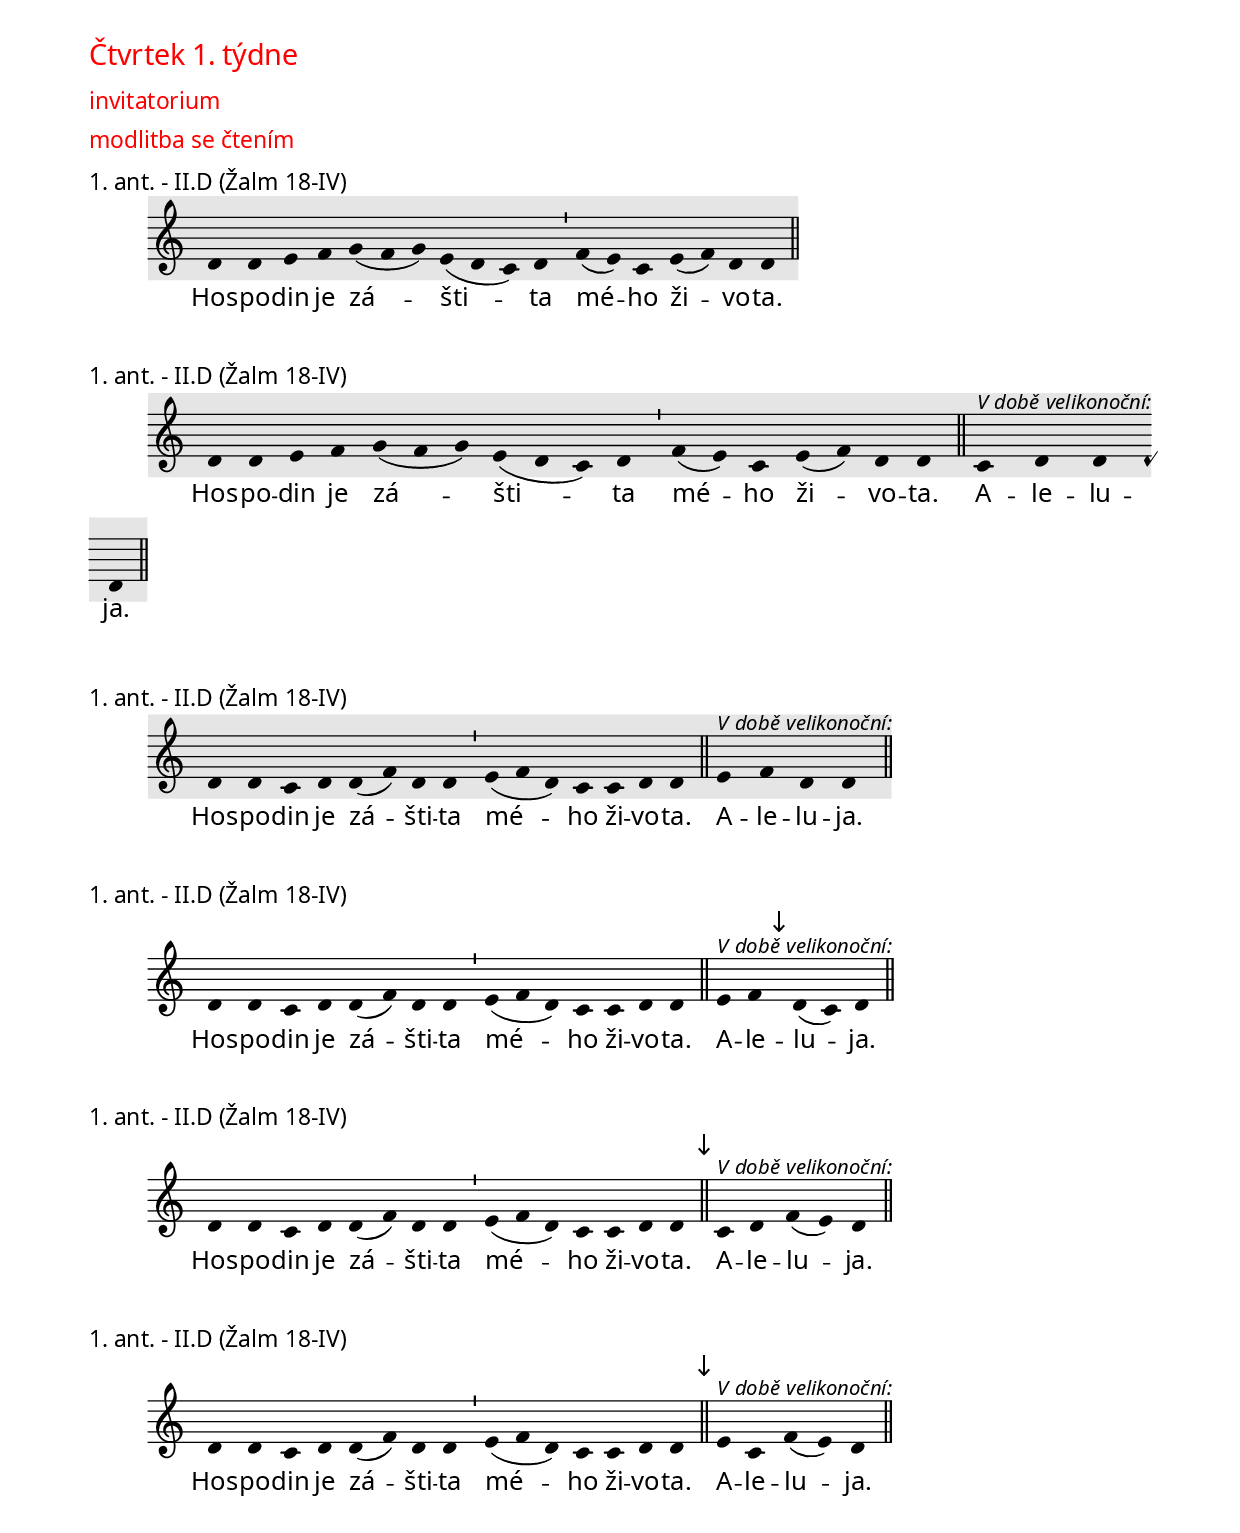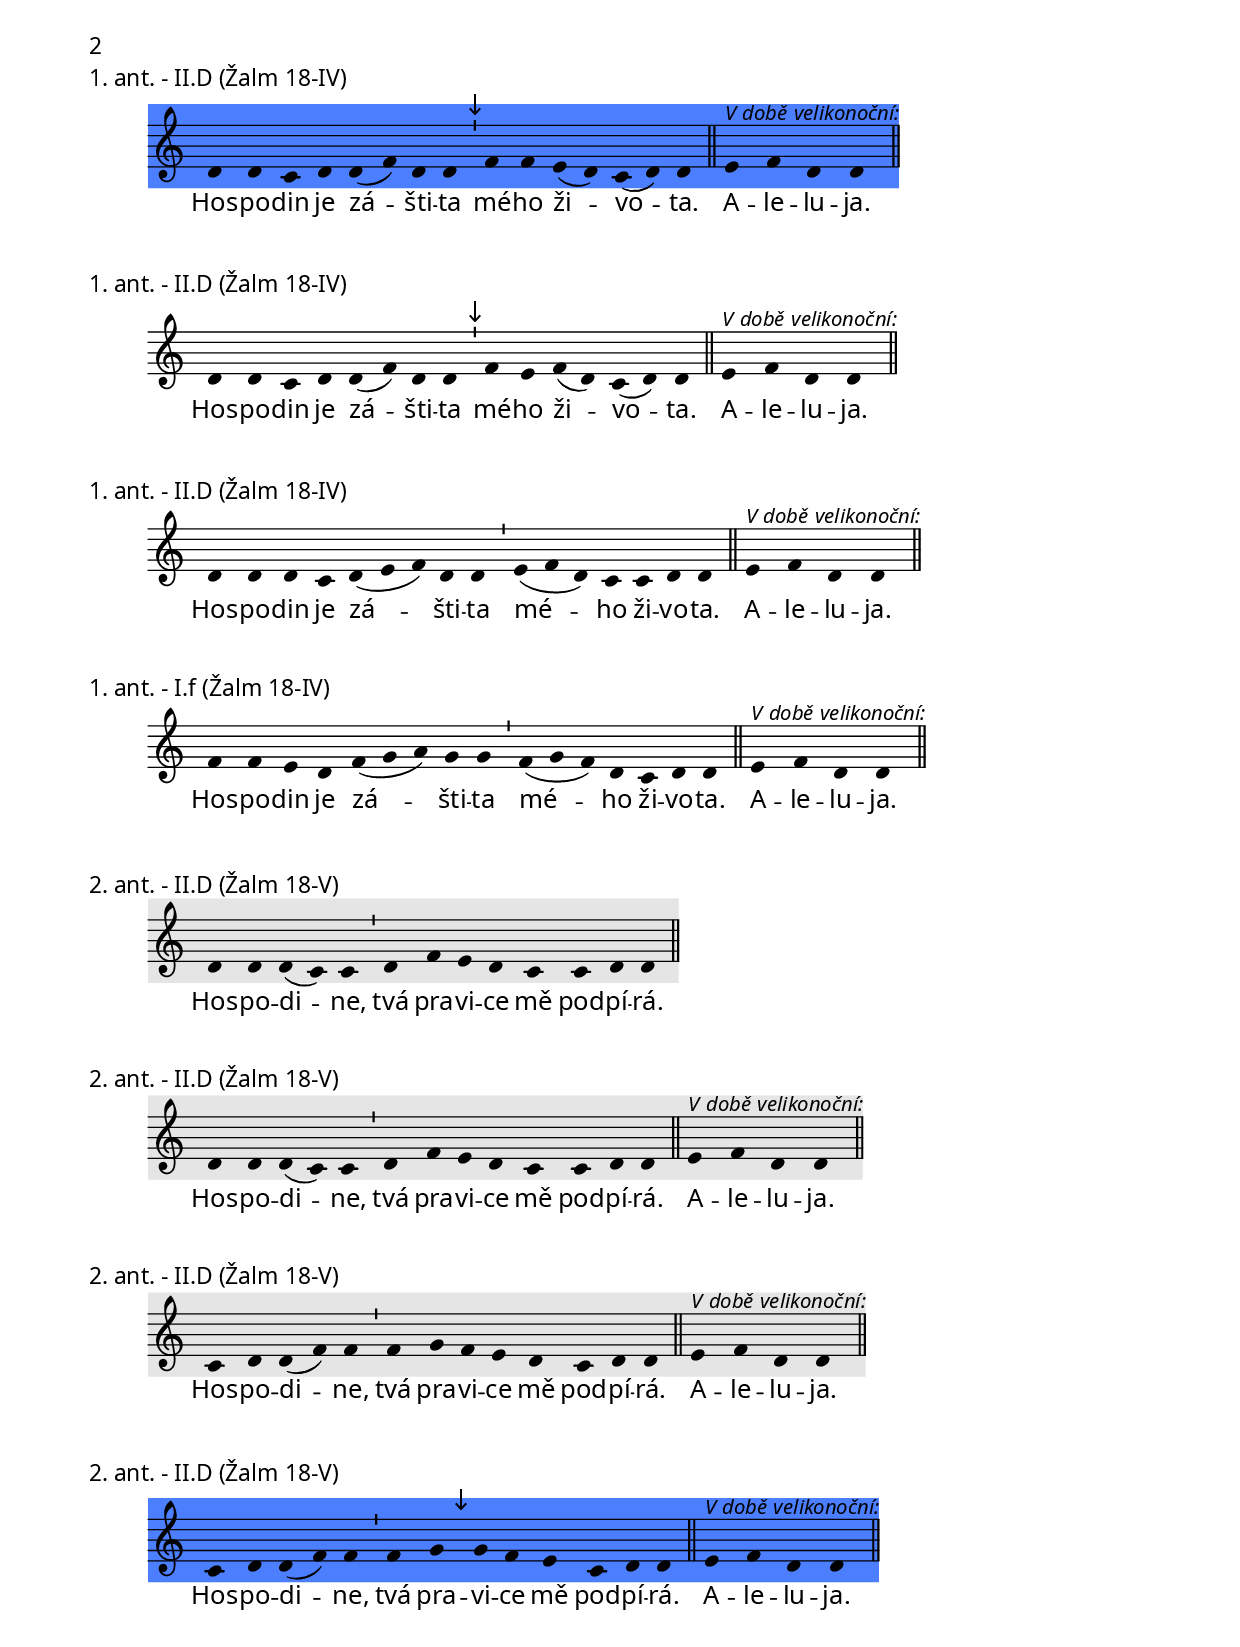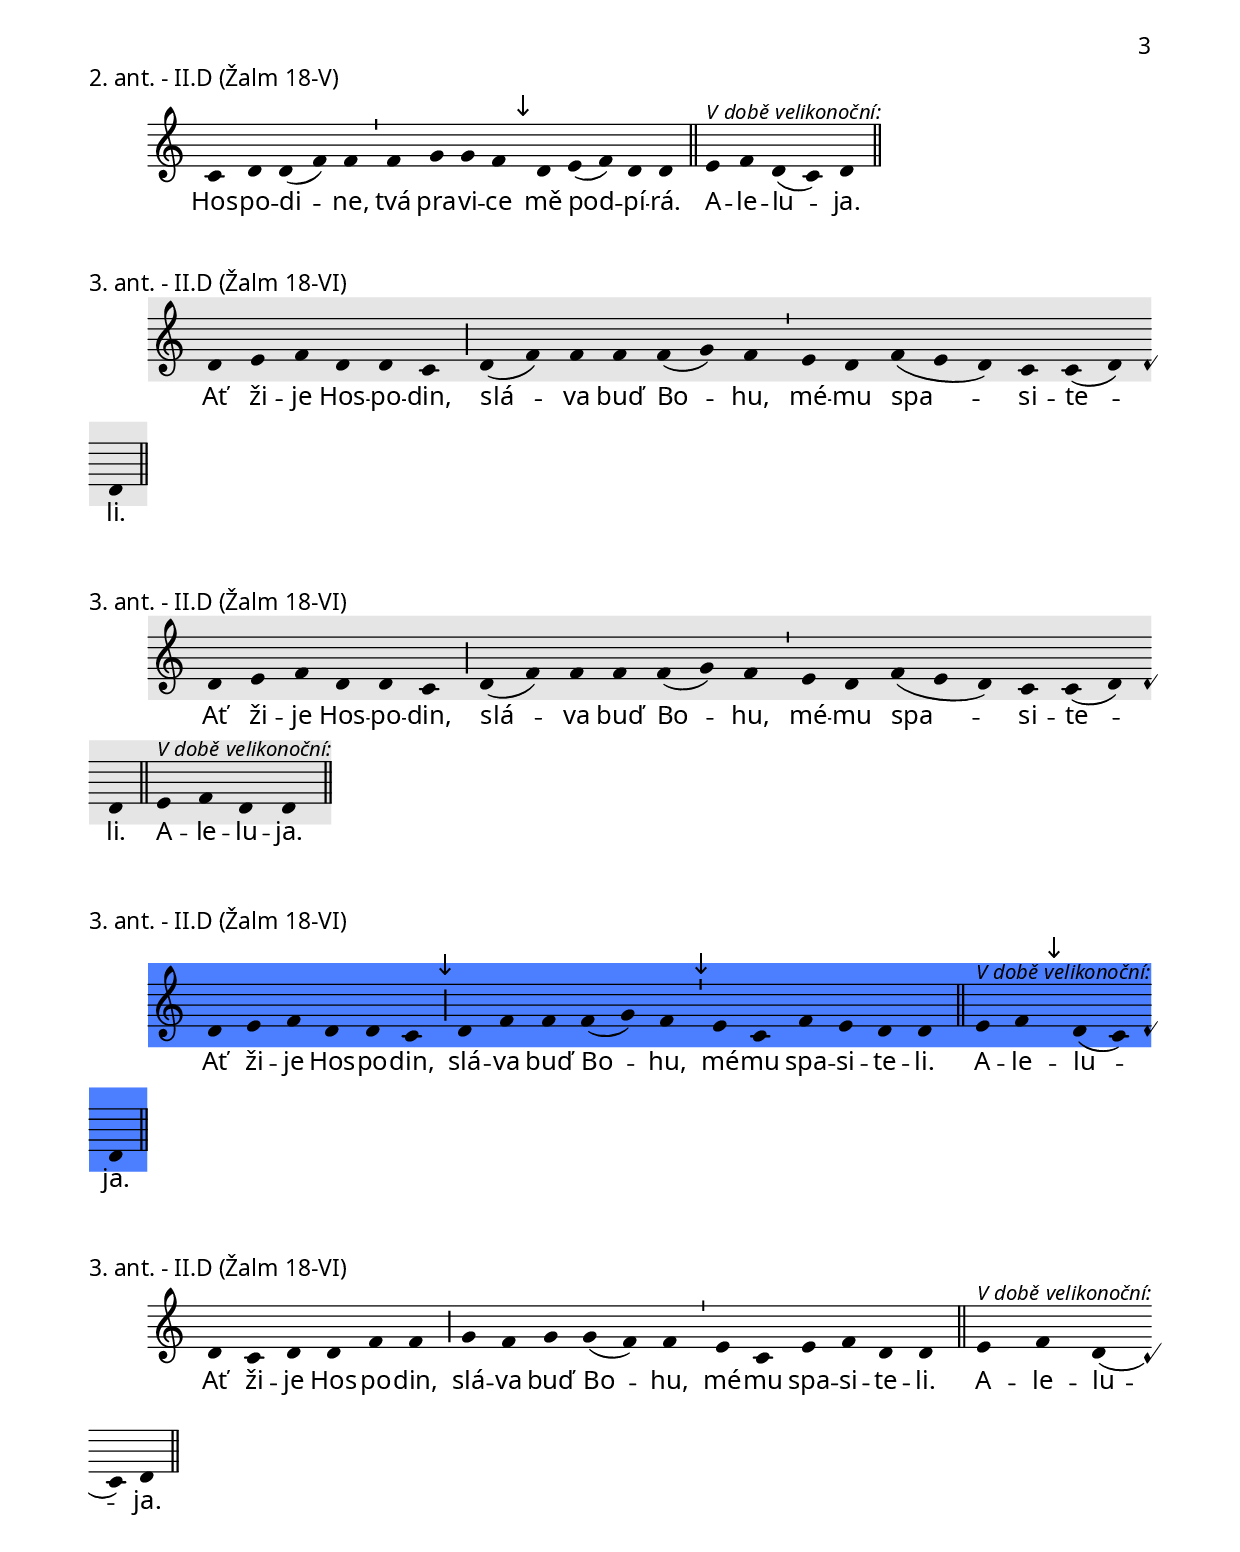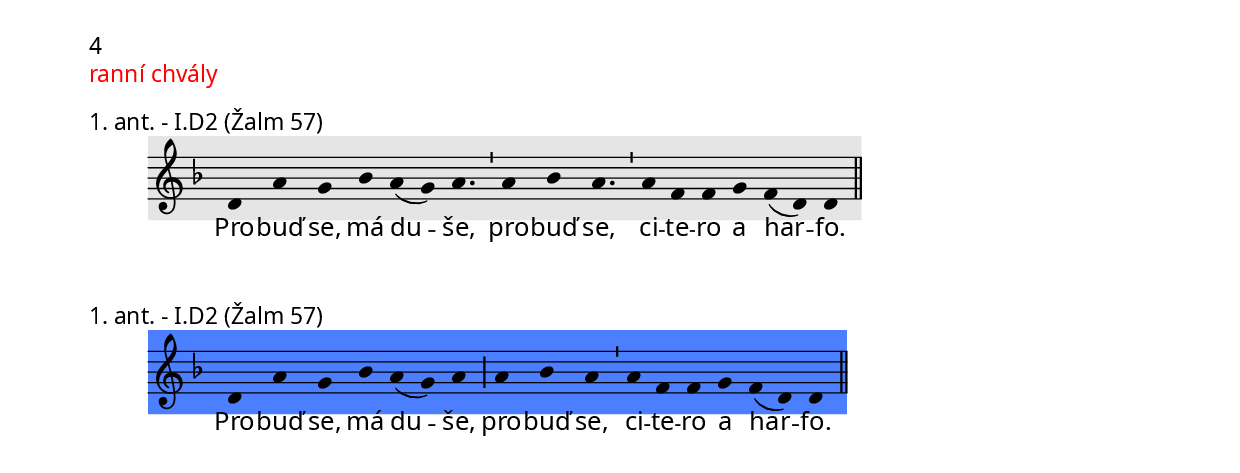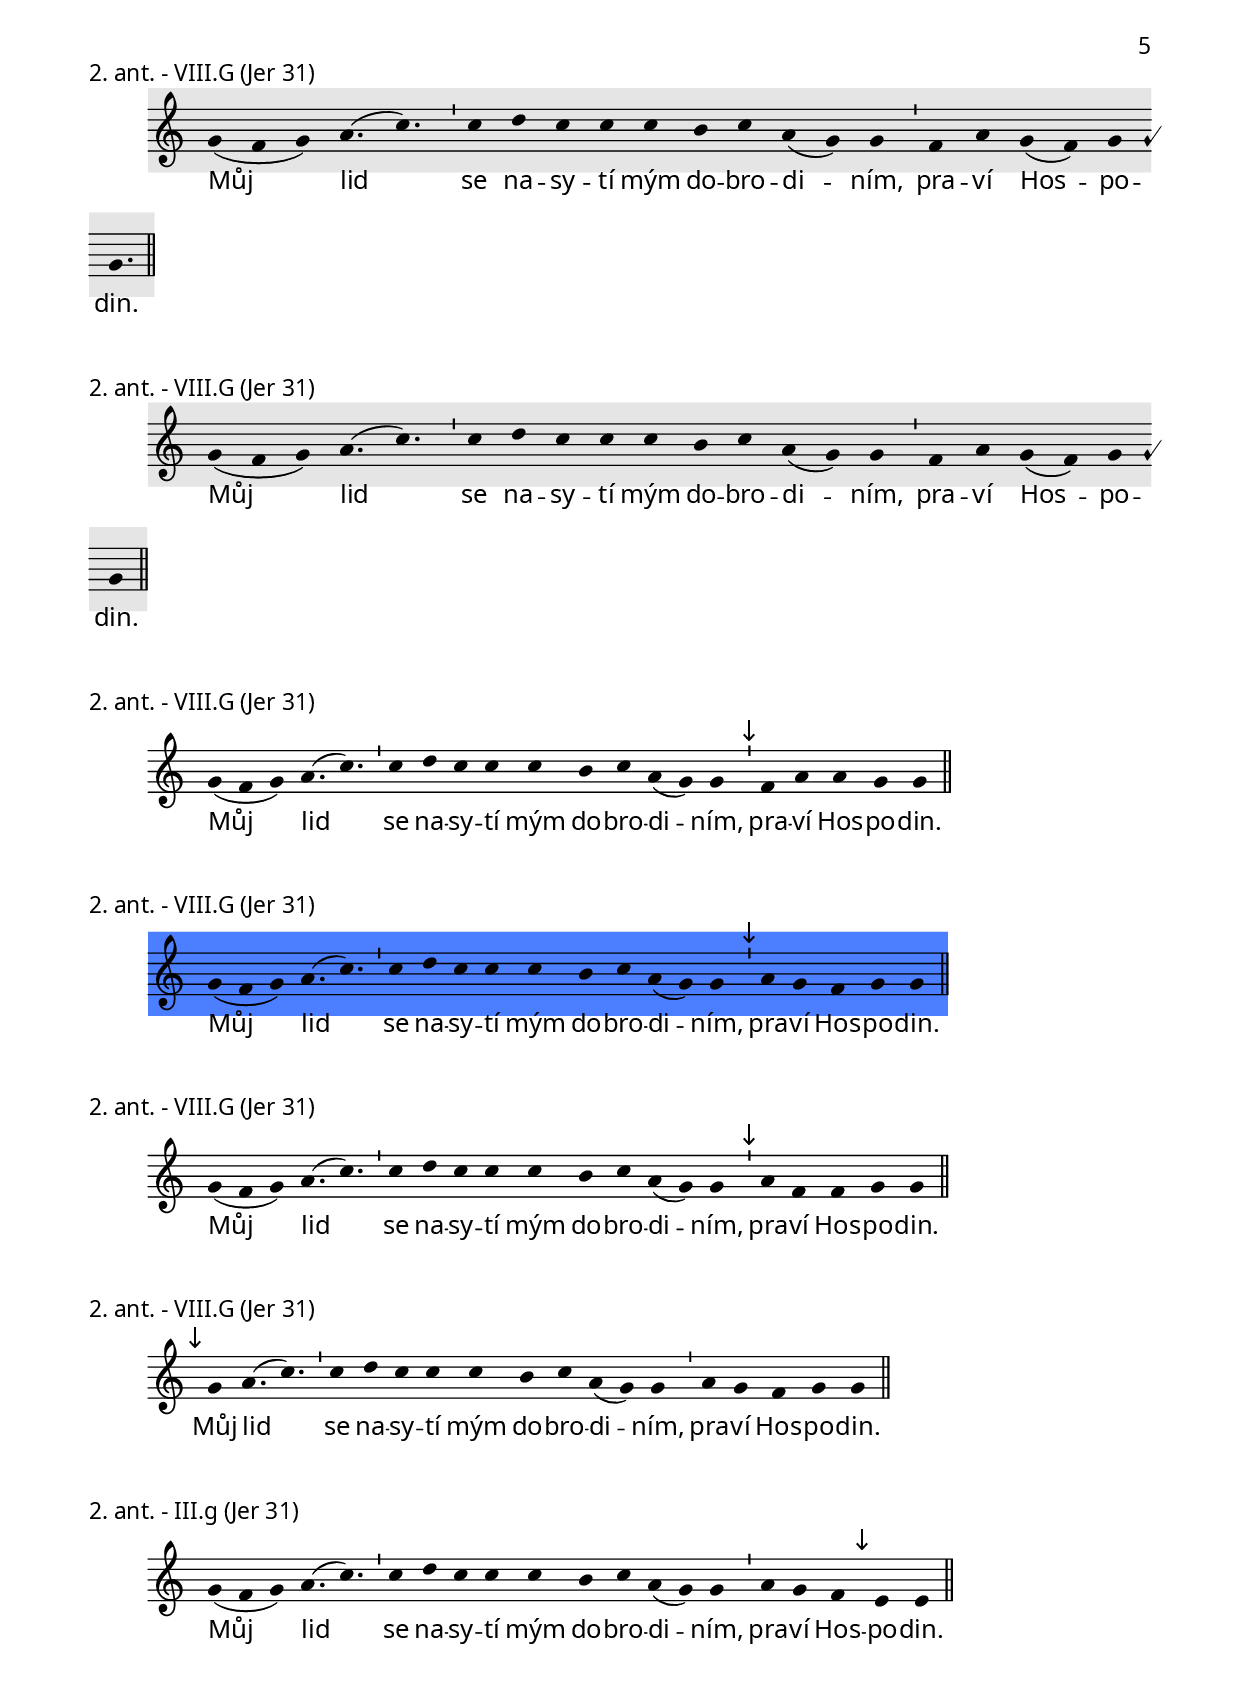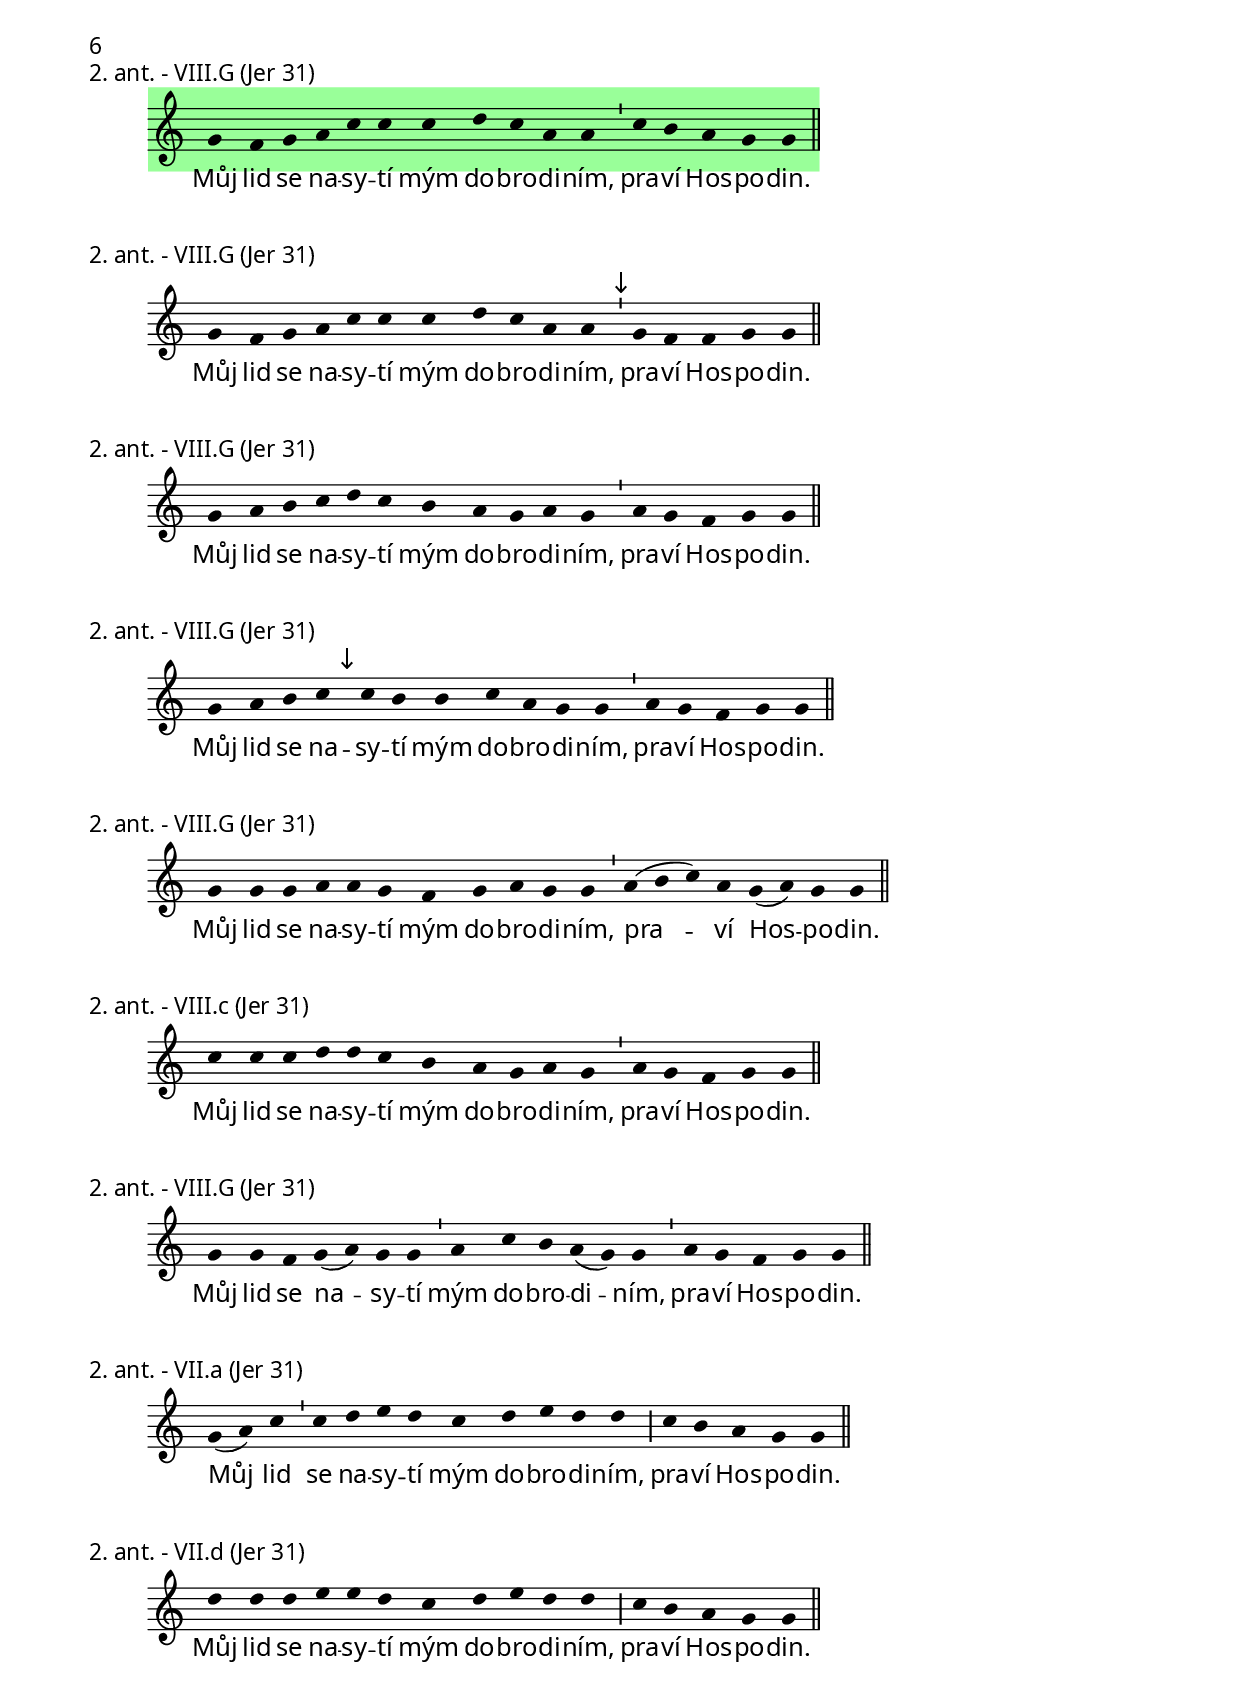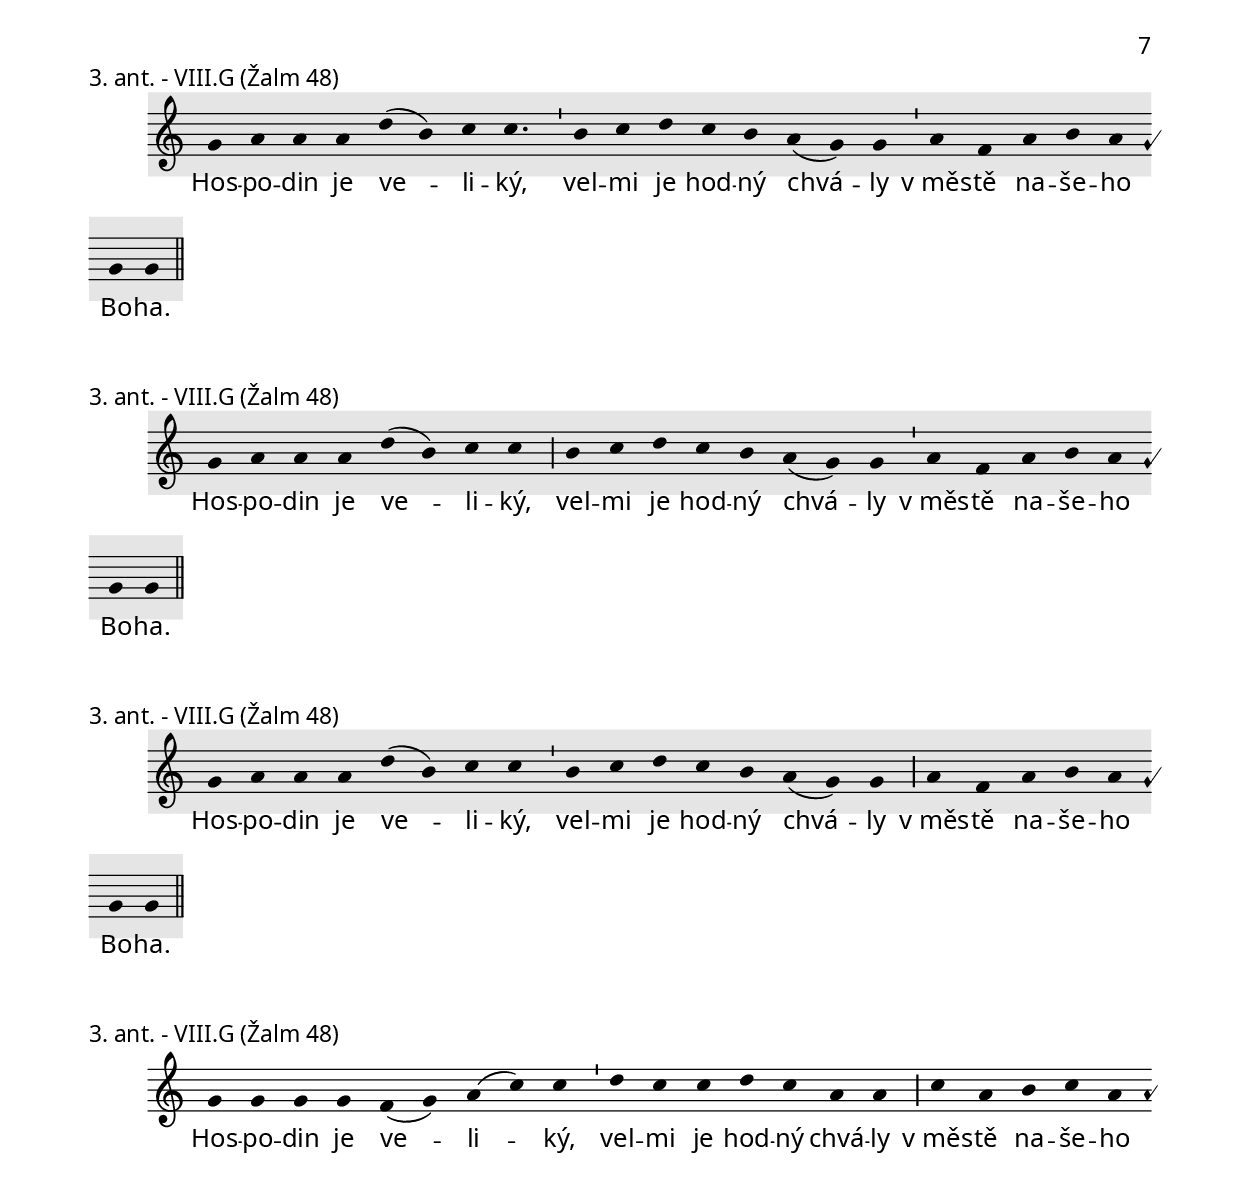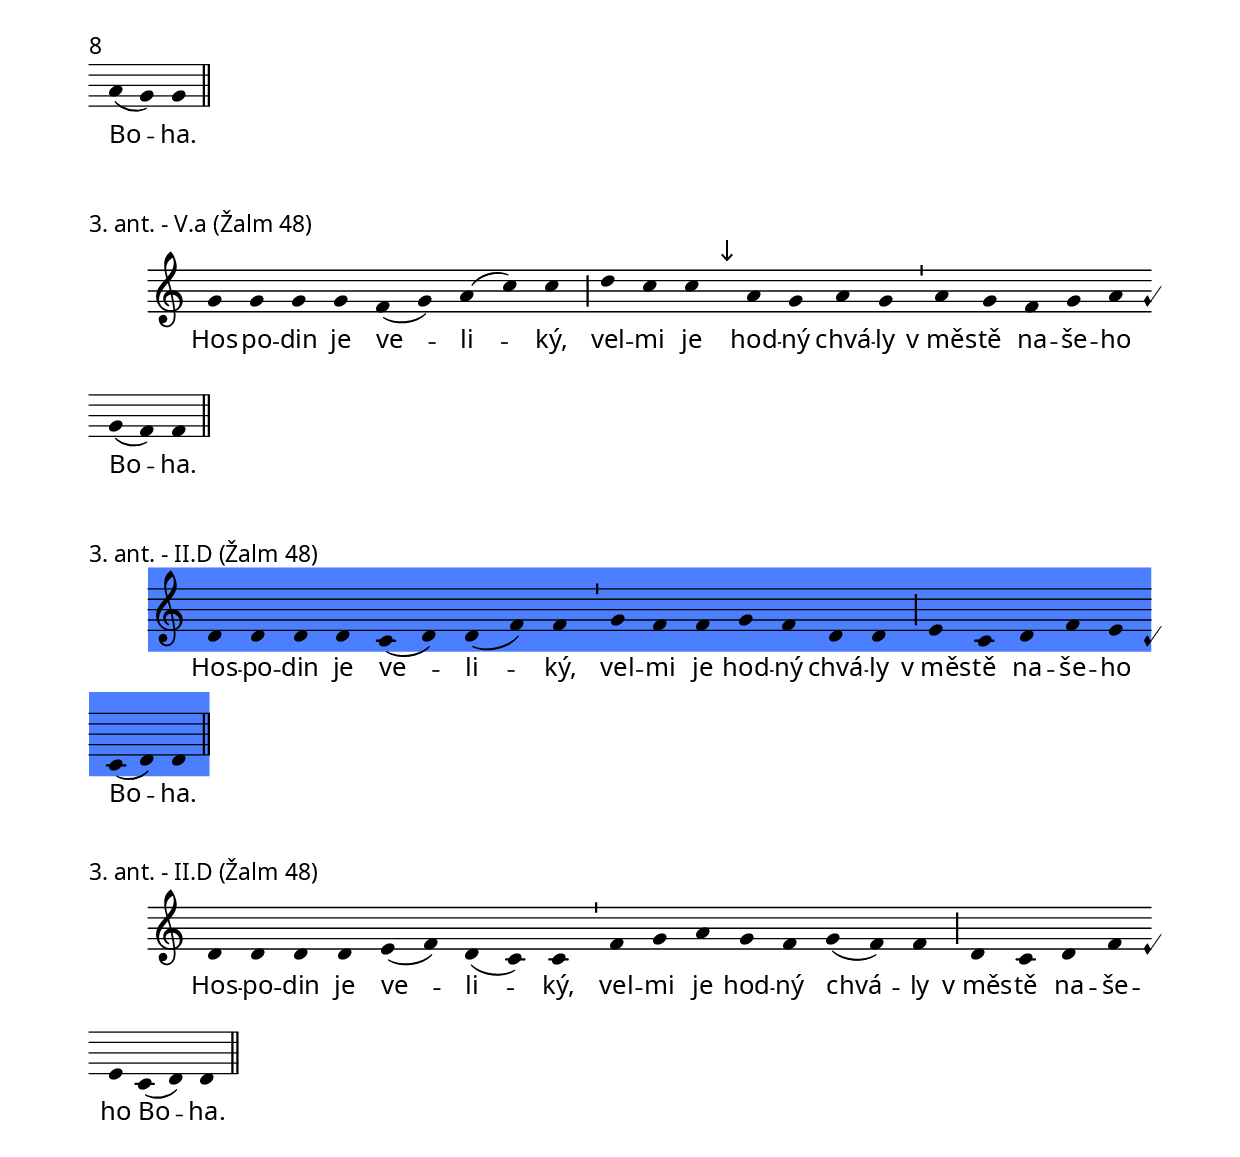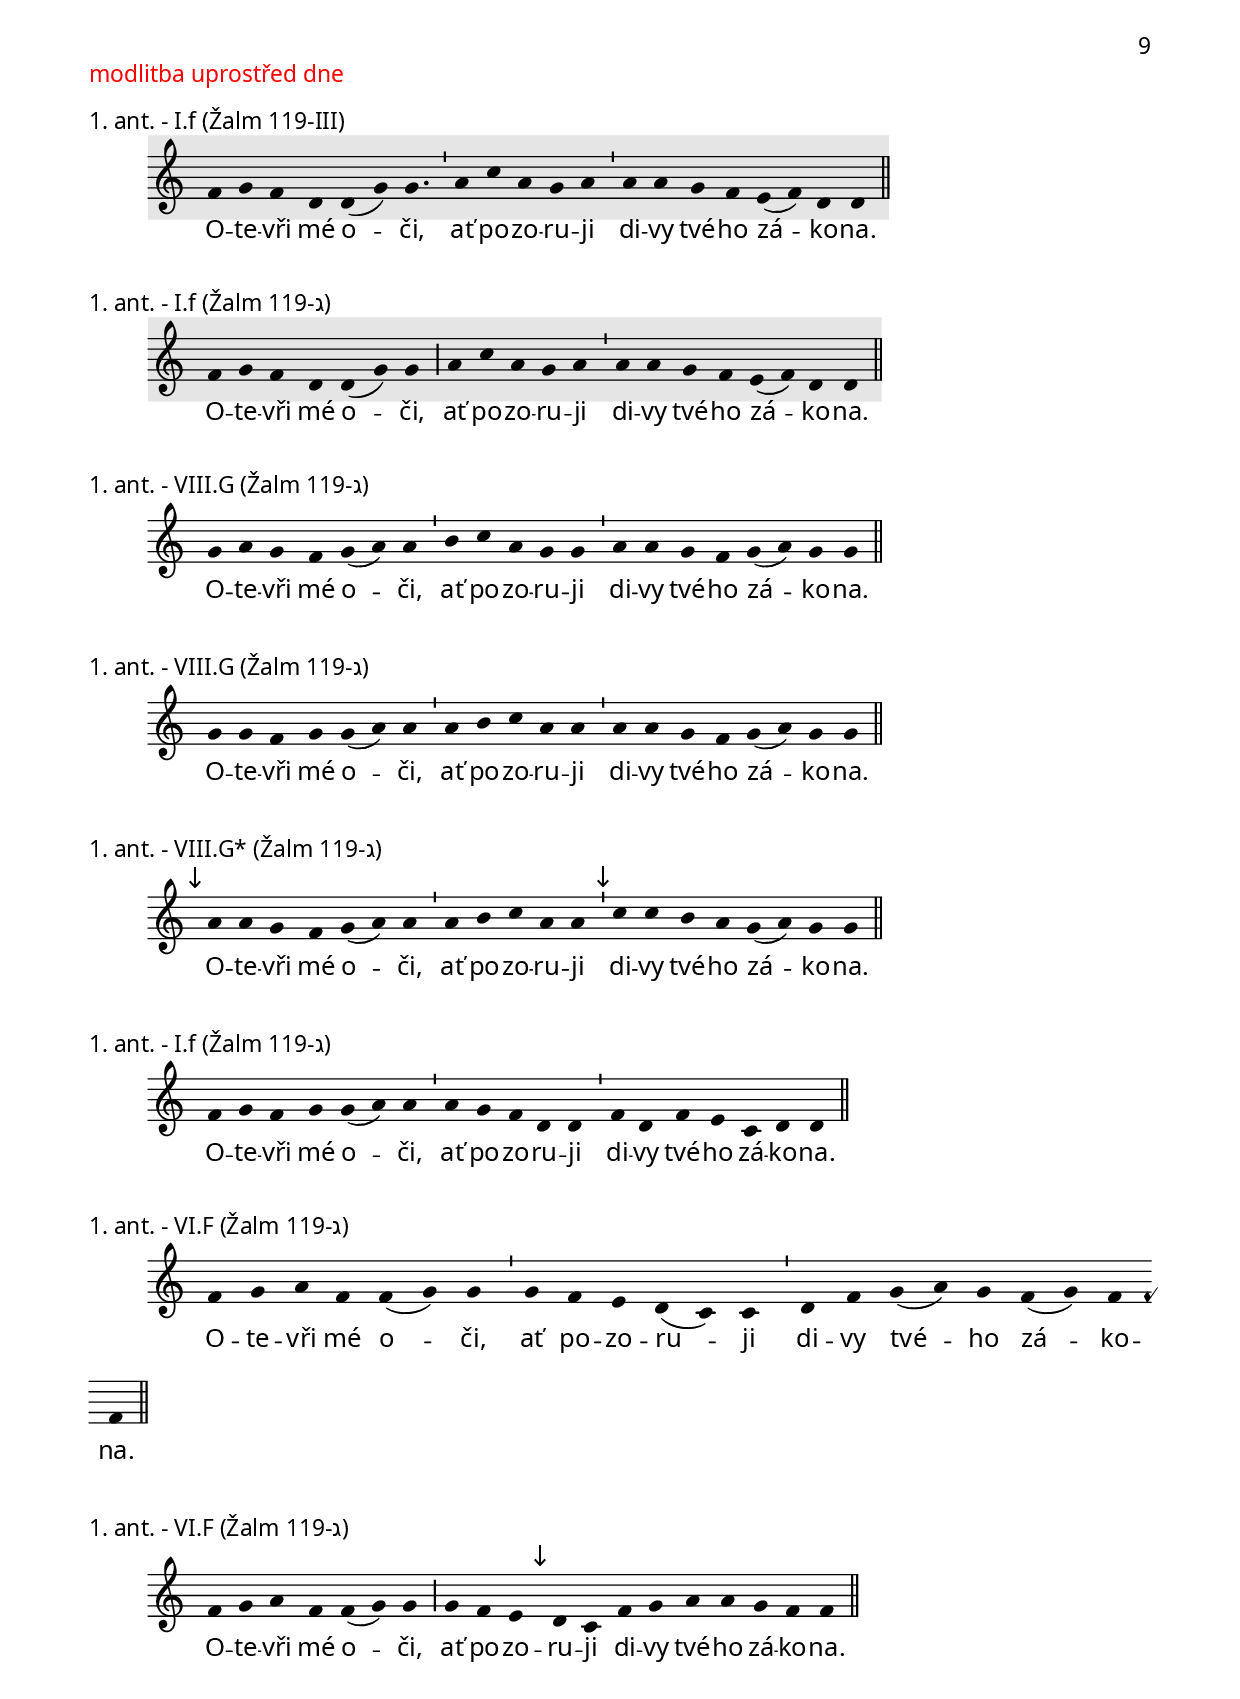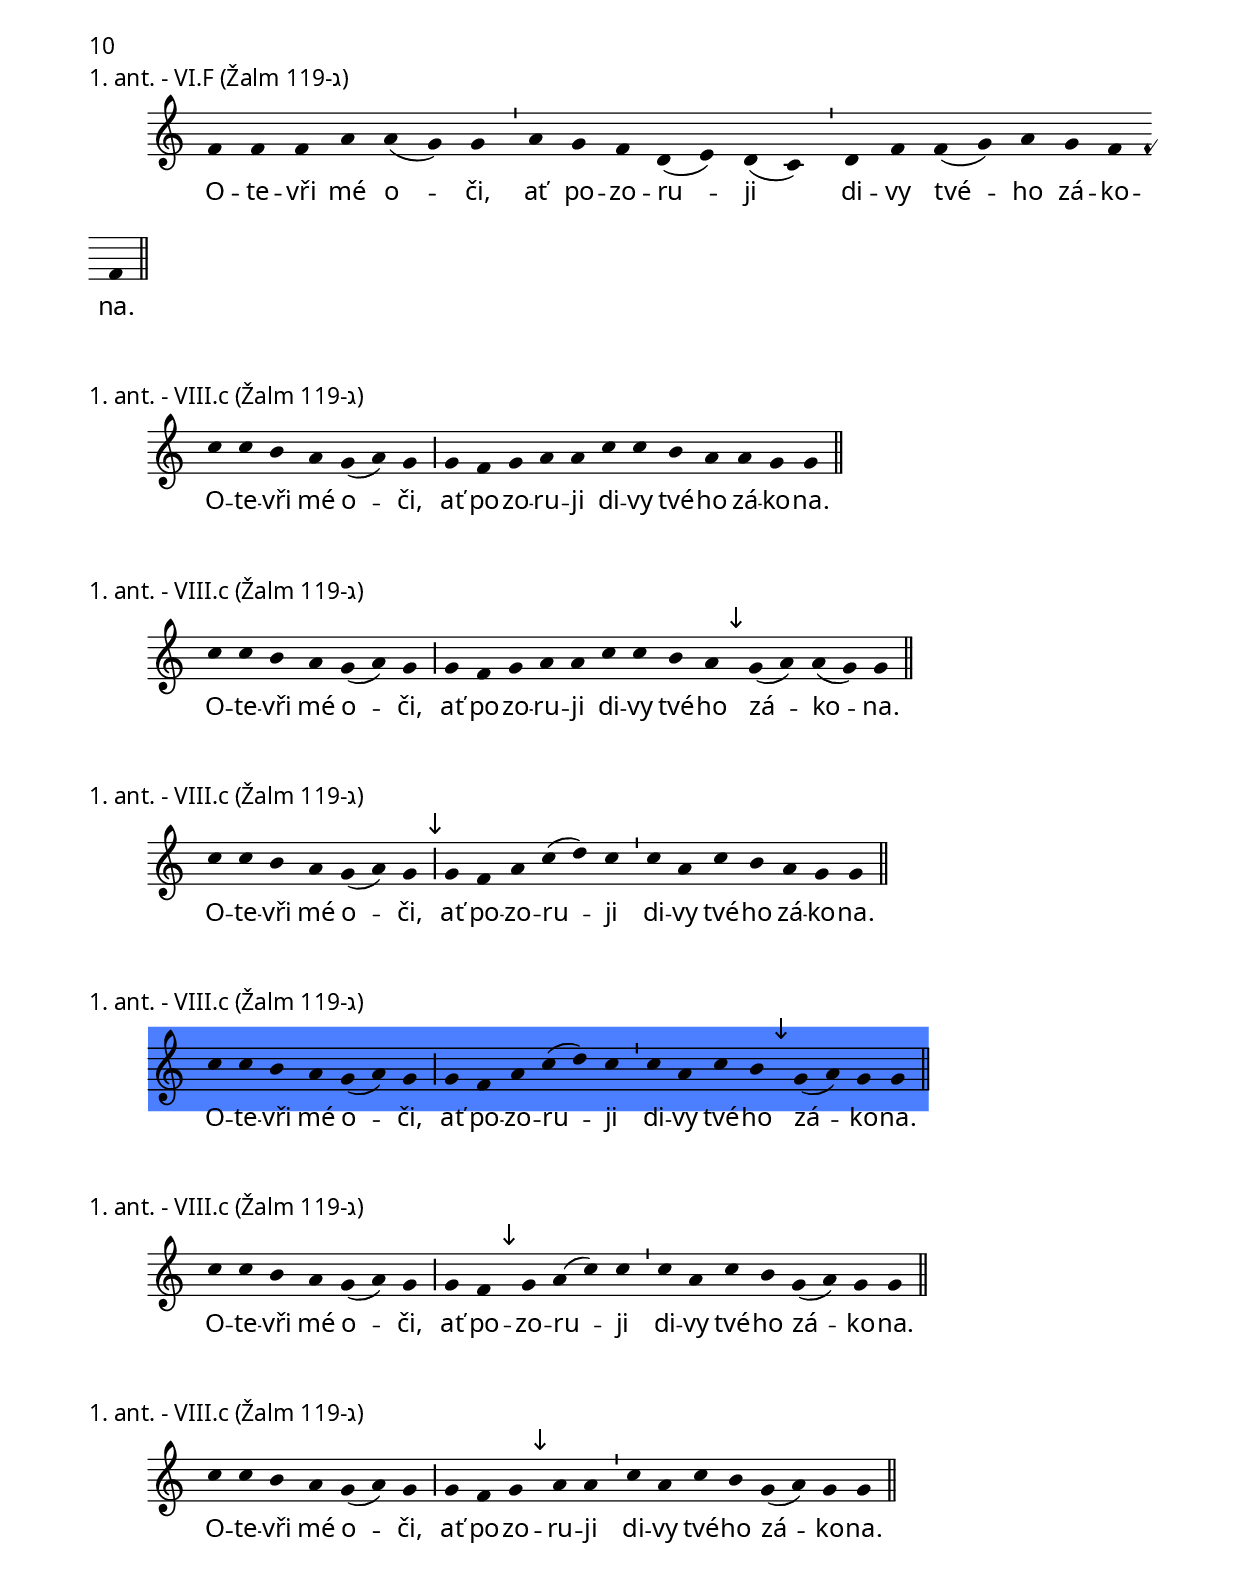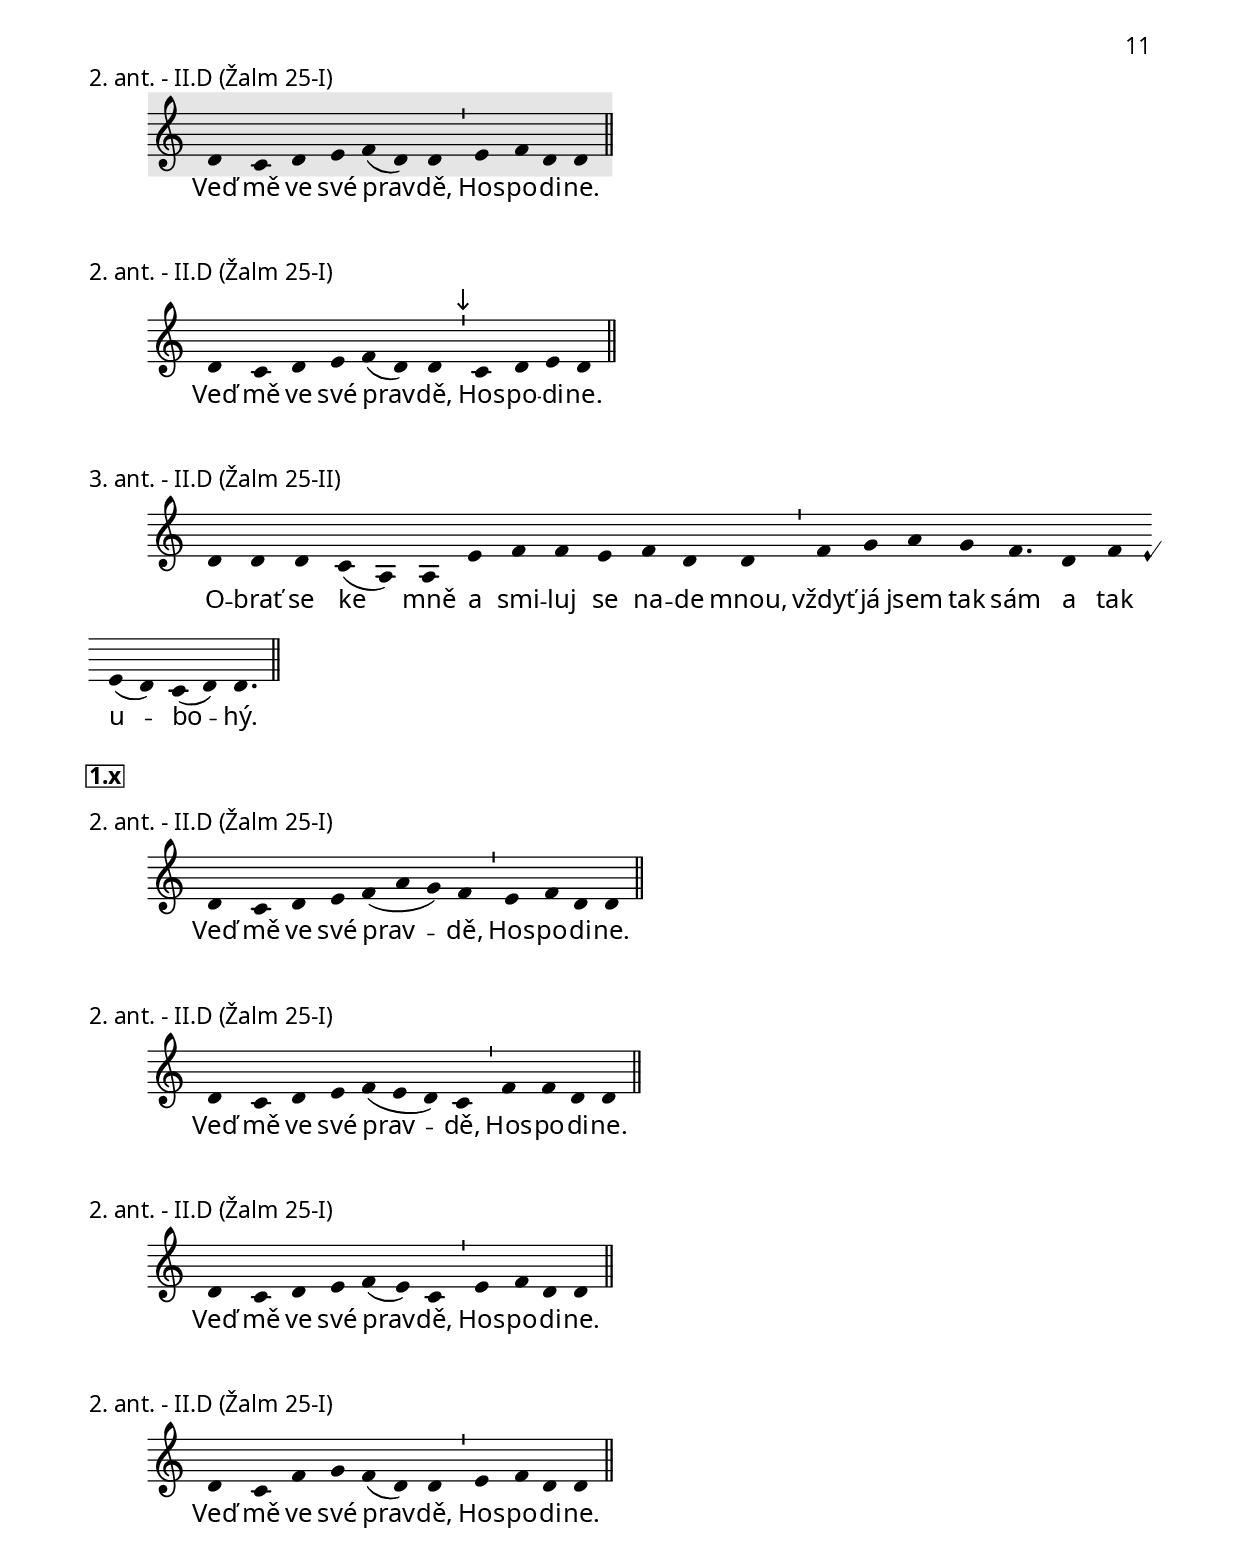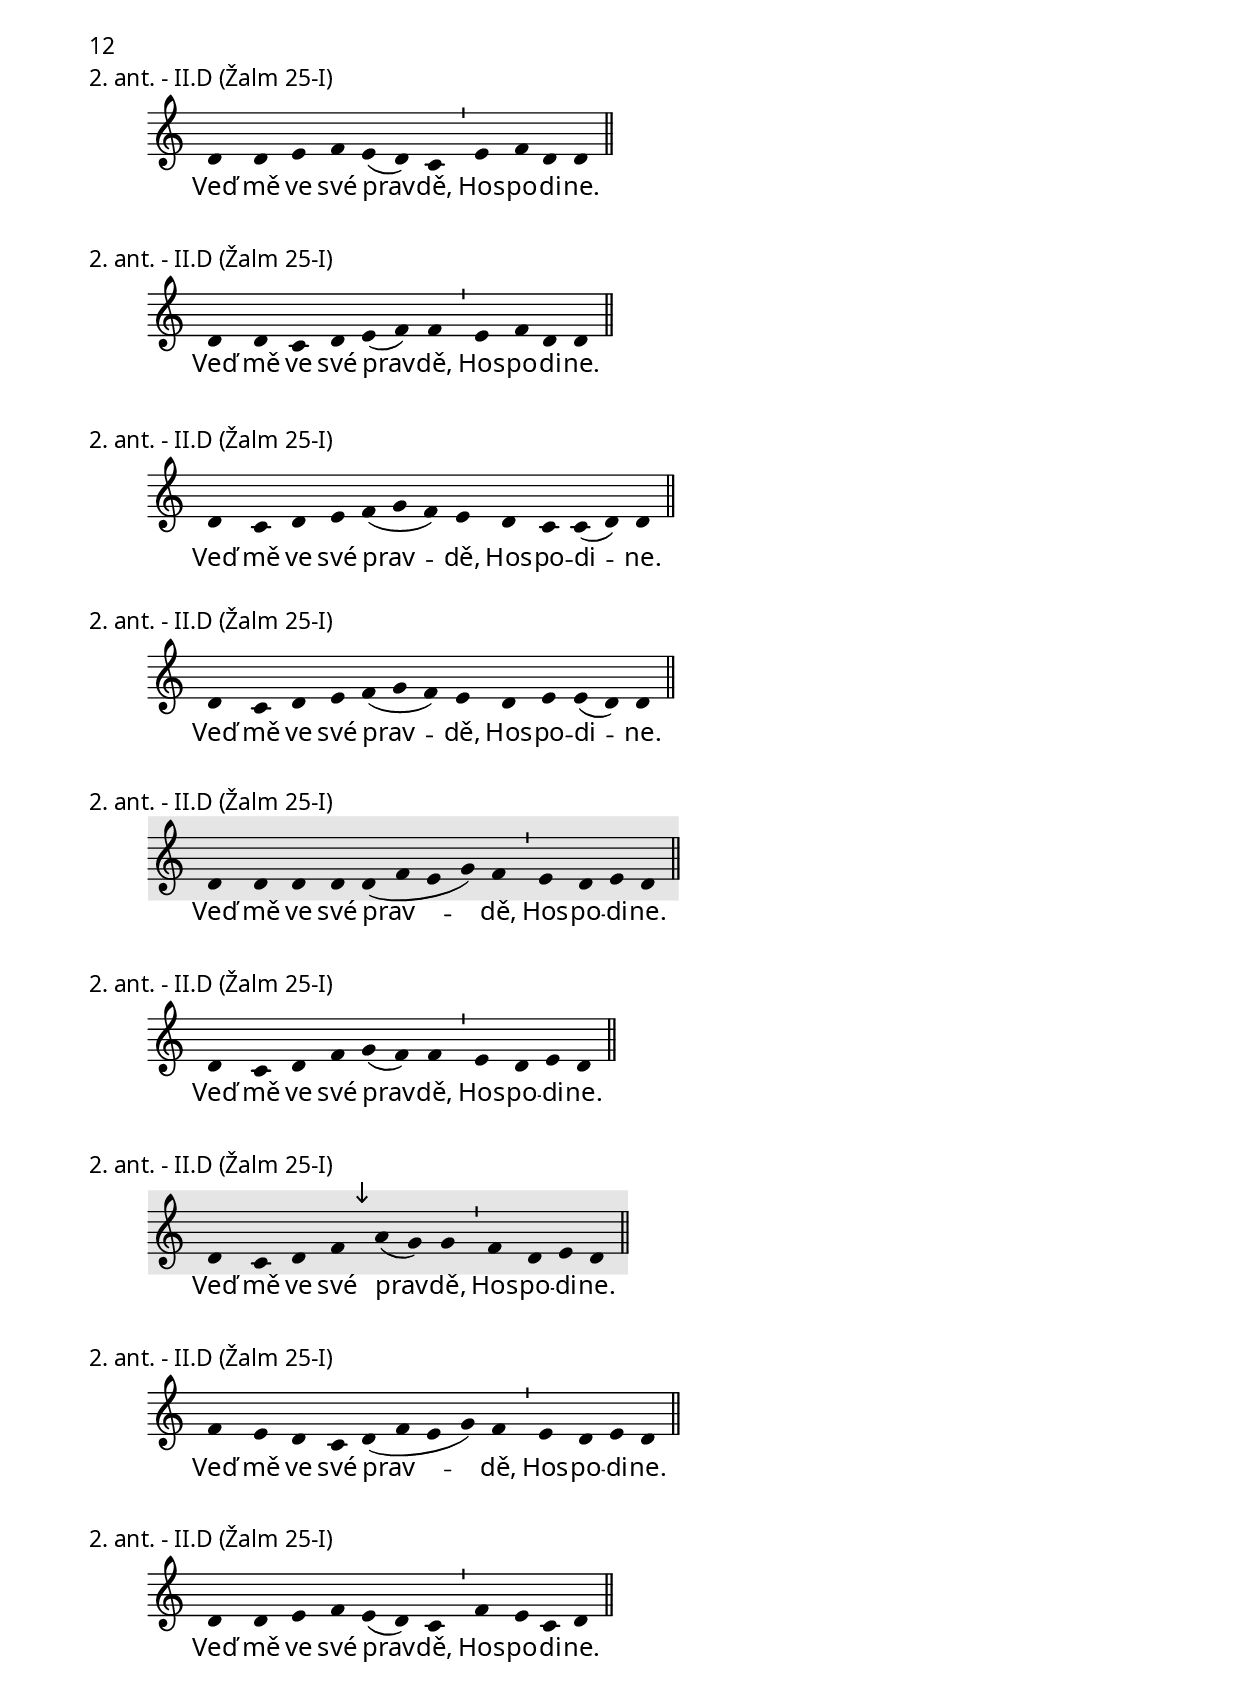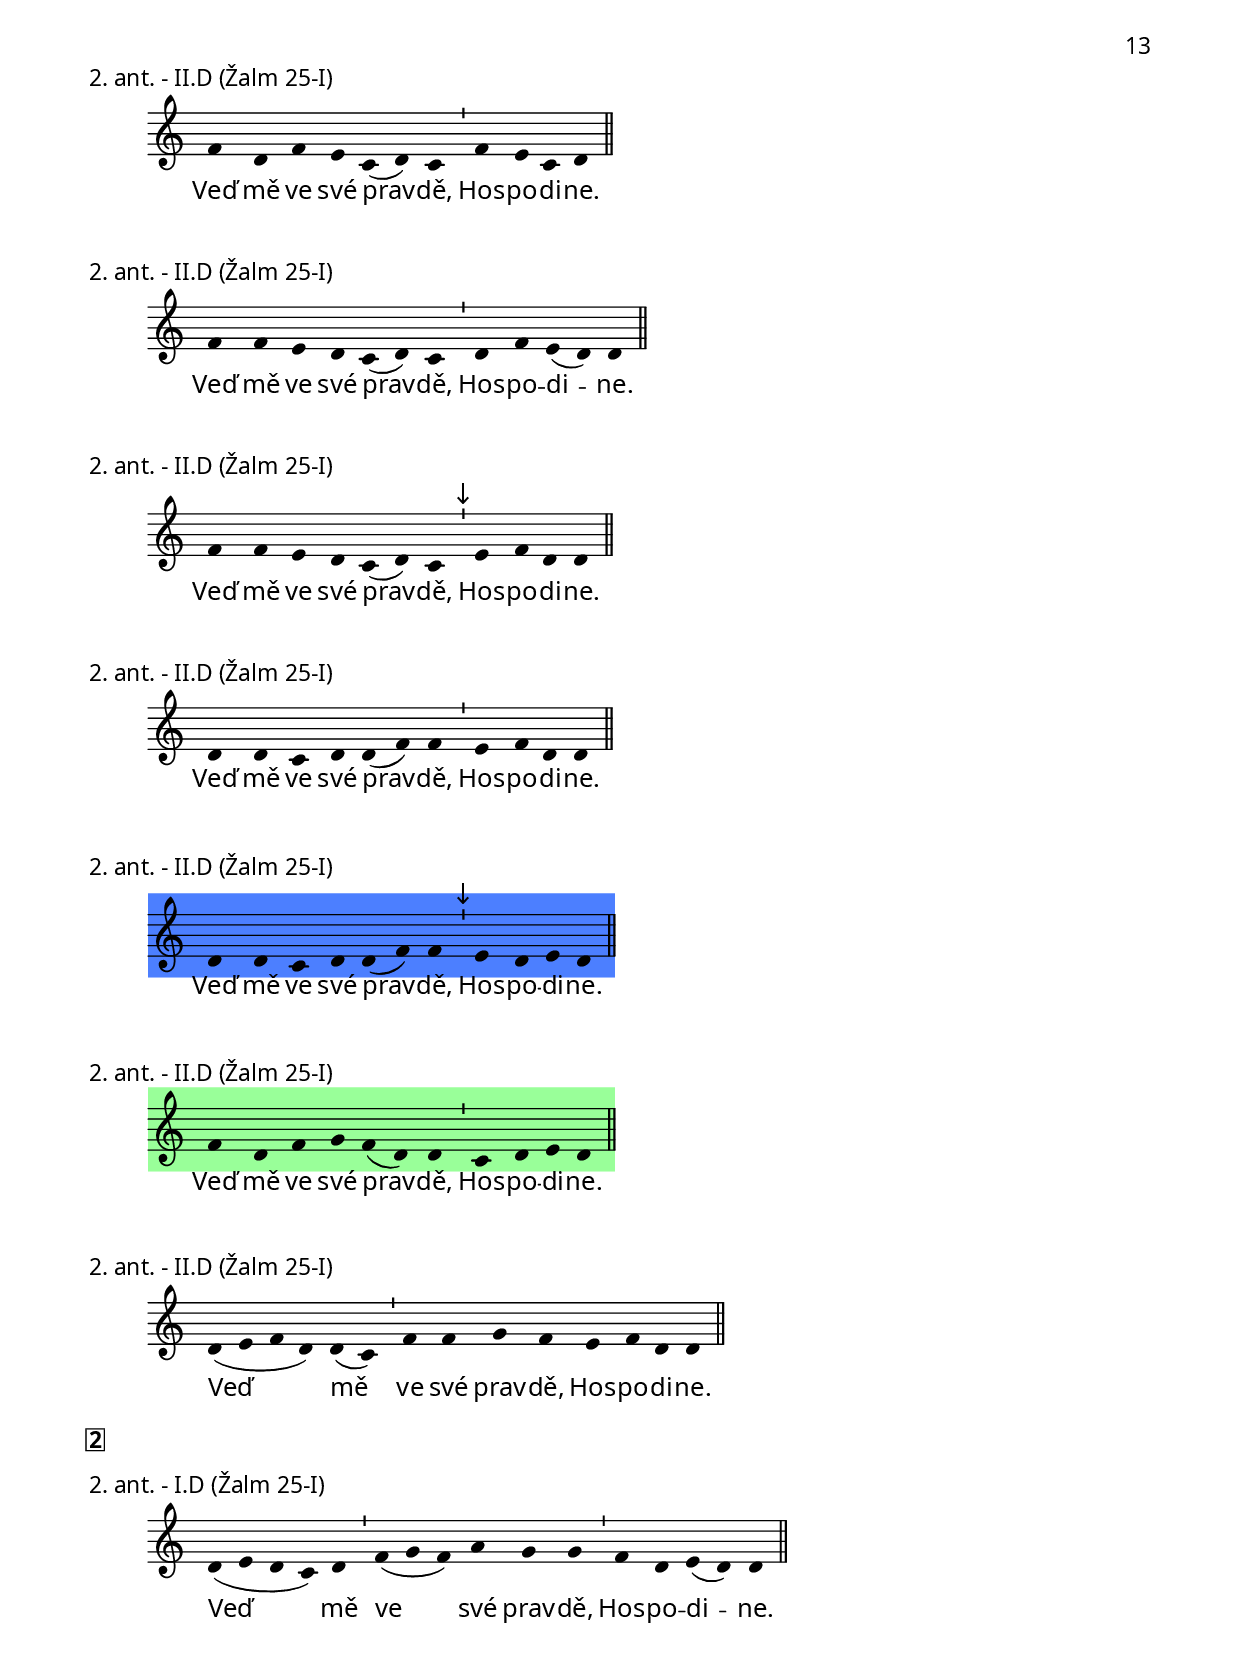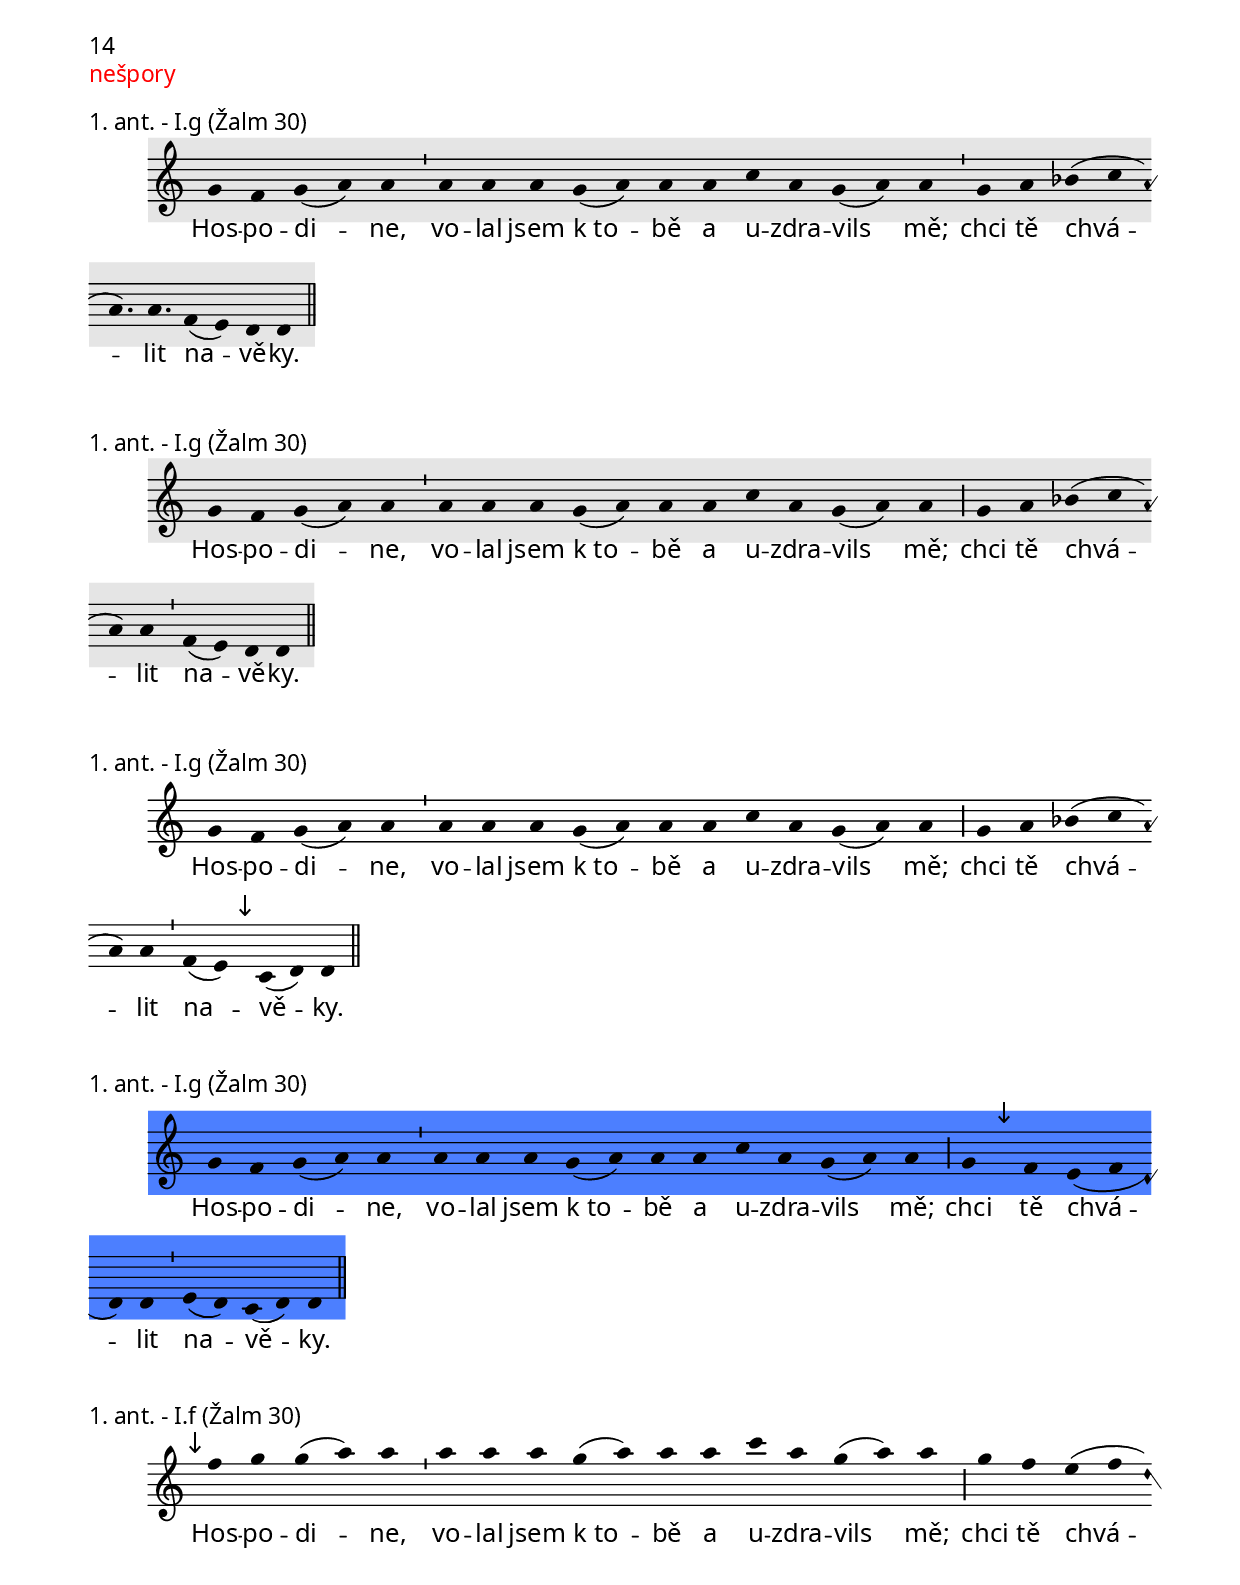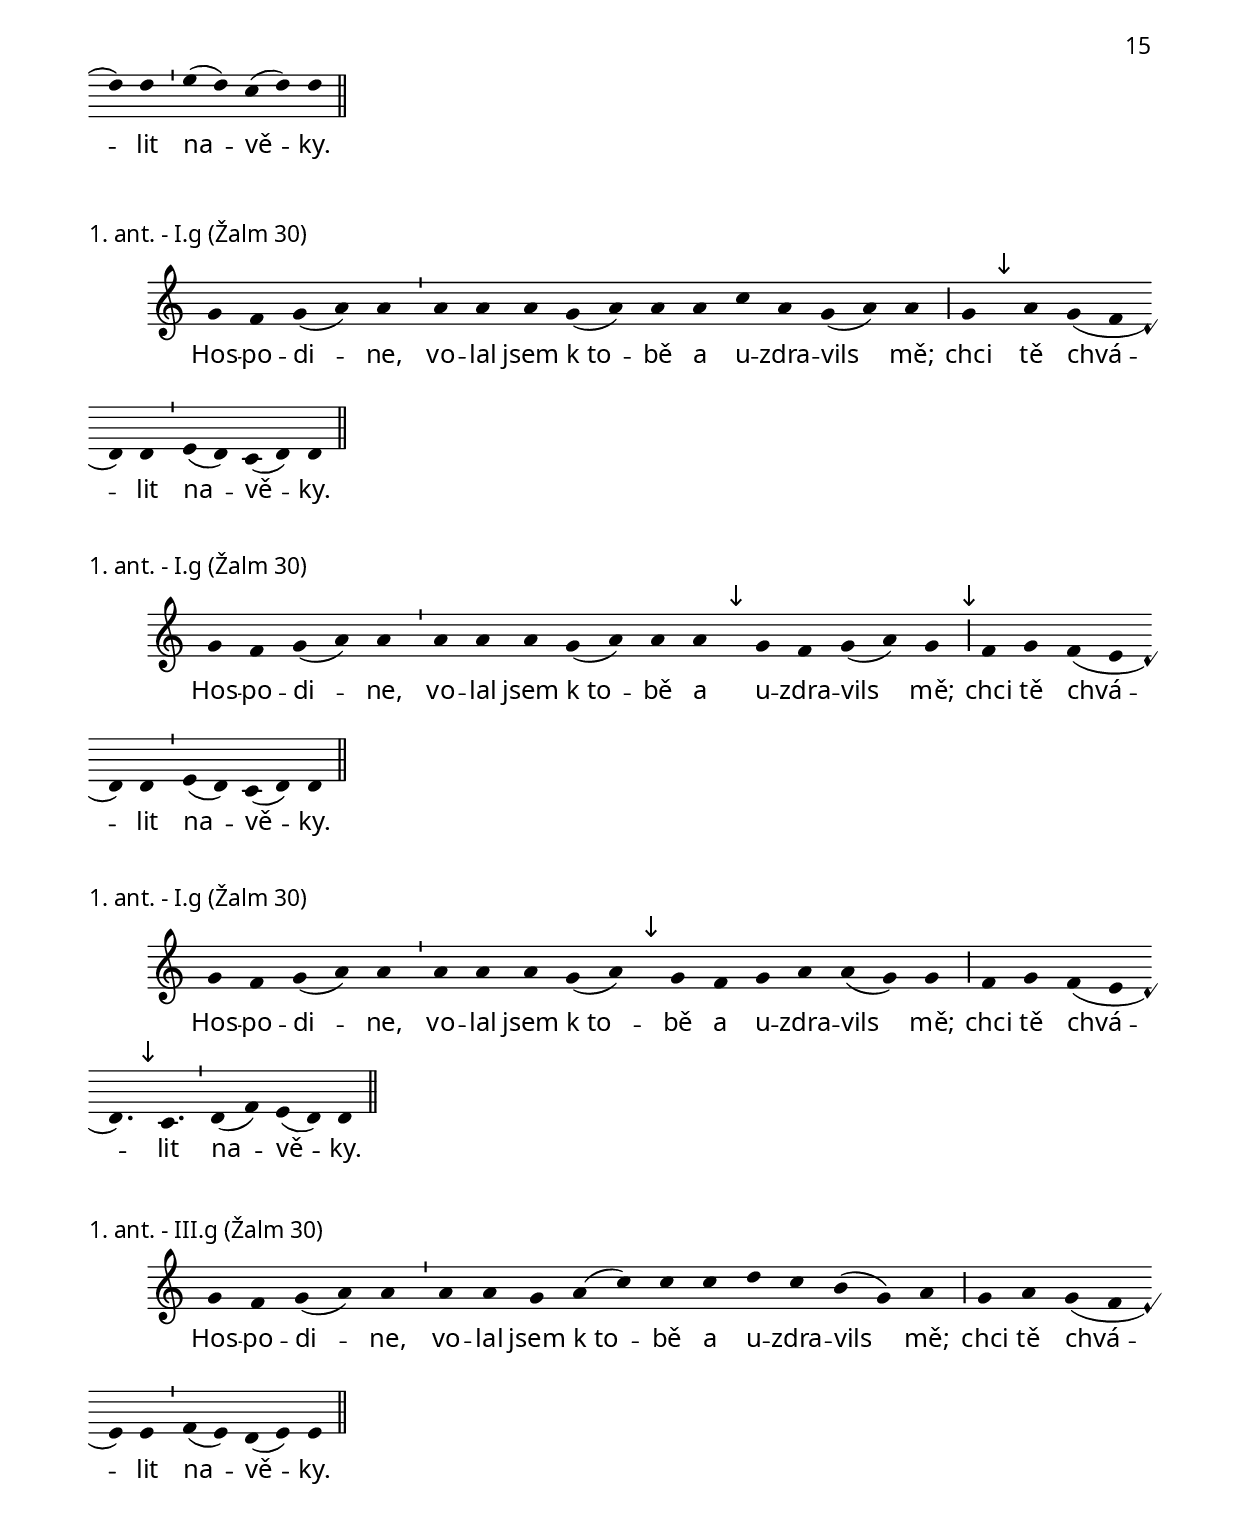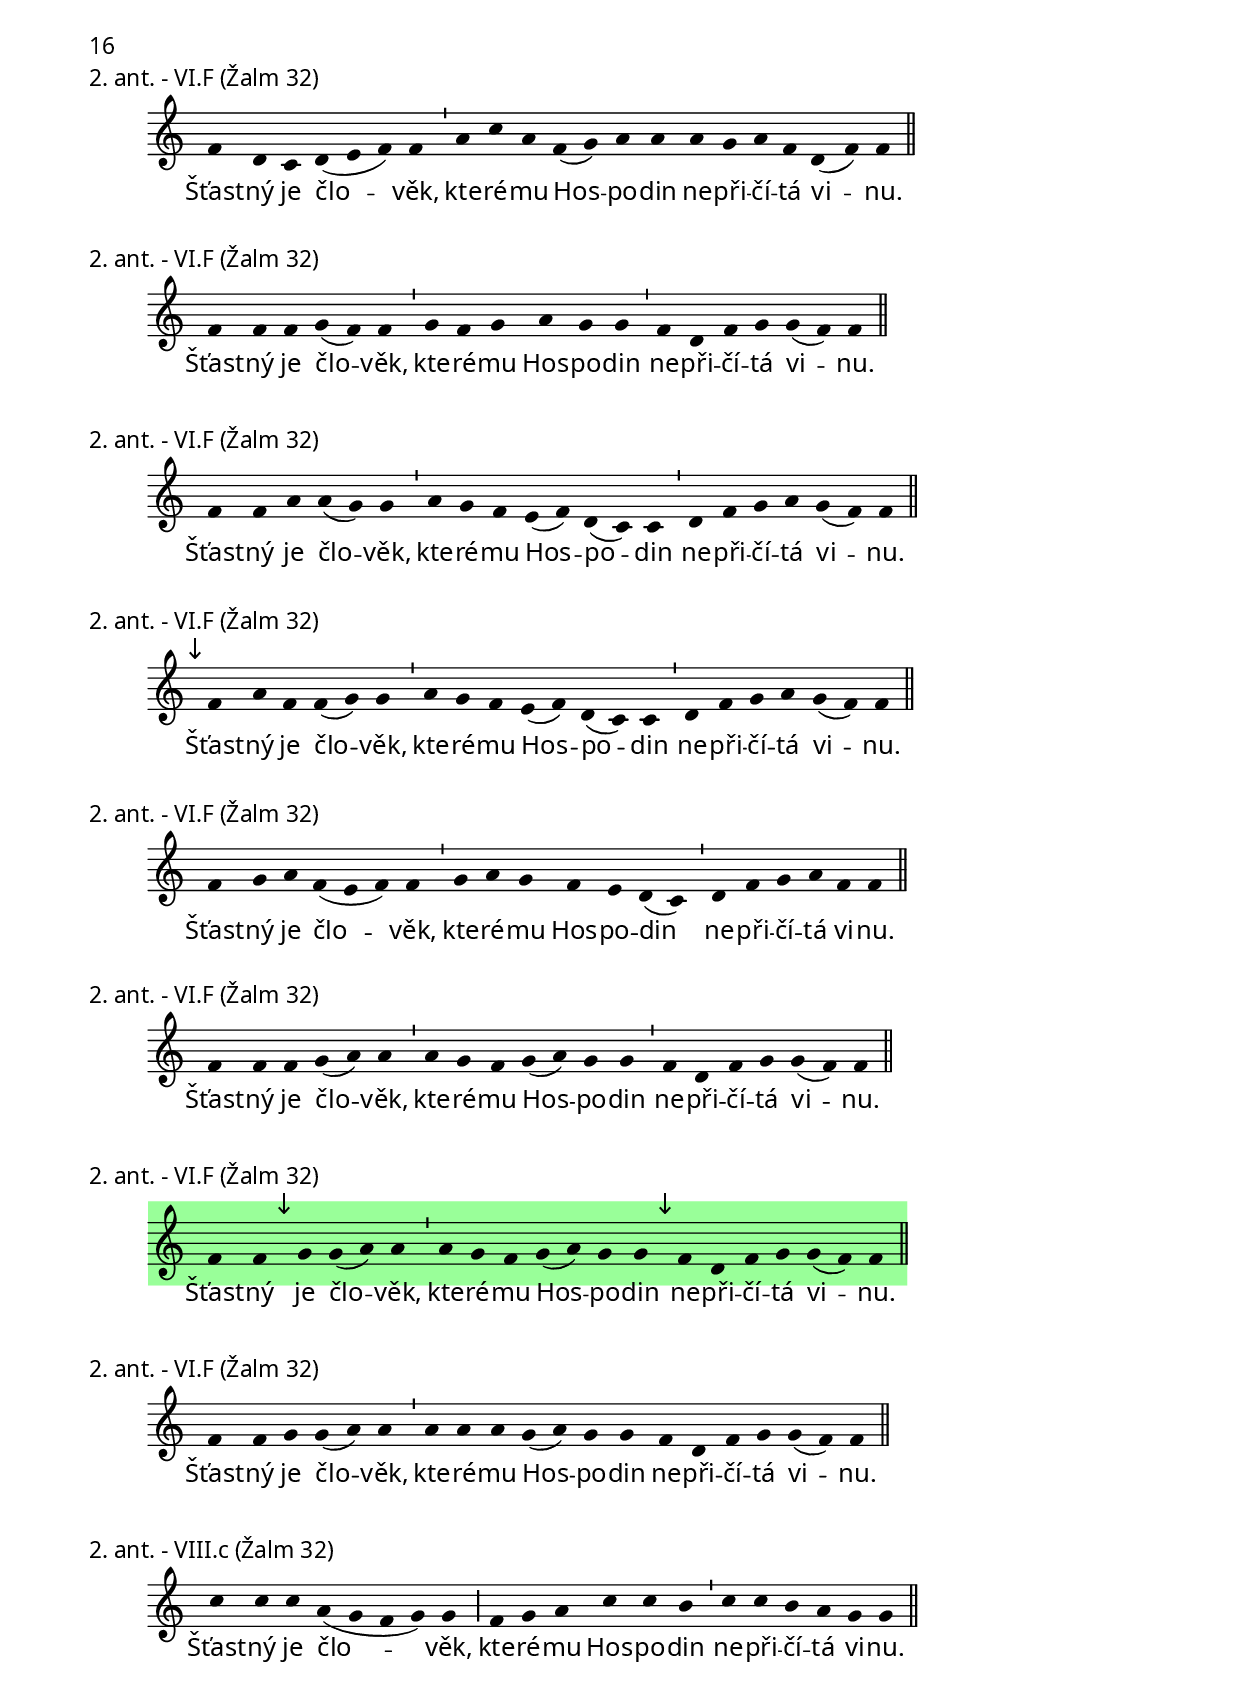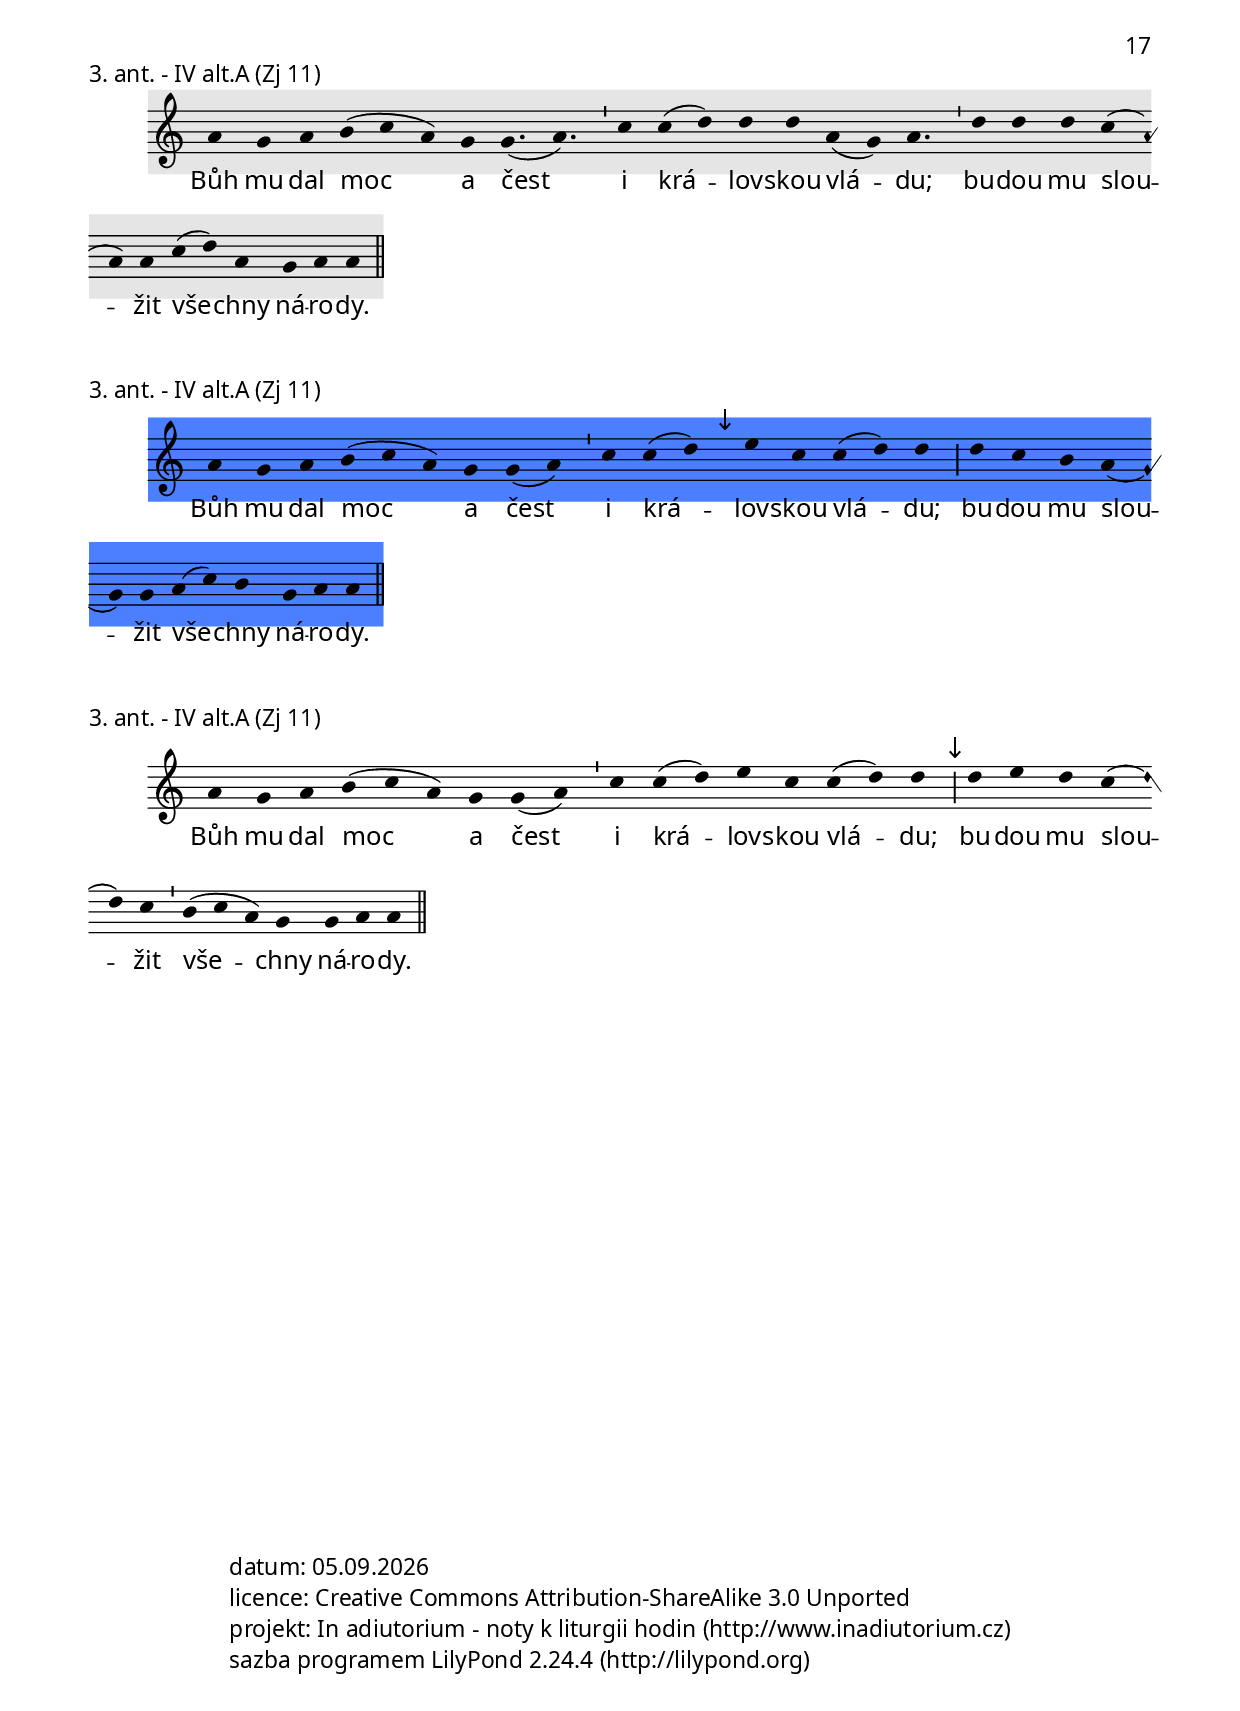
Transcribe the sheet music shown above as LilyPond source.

\include "../spolecne.ly"

\markup {\nadpisDen {Čtvrtek 1. týdne}}

\markup {\nadpisHodinka {"invitatorium"}}

%\score { \tIctvrtekInvitatorium }

\markup {\nadpisHodinka {"modlitba se čtením"}}

\score {
  \relative c' {
    \zvyraznovacSedy
    \choralniRezim
    d d e f g( f g) e( d c) d \barMin f( e) c e( f) d d \barFinalis
  }
  \addlyrics {
    Hos -- po -- din je zá -- šti -- ta mé -- ho ži -- vo -- ta.
  }
  \header {
    quid = "1. ant."
    modus = "II"
    differentia = "D"
    psalmus = "Žalm 18-IV"
    id = ""
    piece = \markup {\sestavTitulek}
  }
}

\score {
  \relative c' {
    \zvyraznovacSedy
    \choralniRezim
    d4 d e f g( f g) e( d c) d \barMin f( e) c e( f) d d \barFinalis

    c^\rubrVelikAleluja d d d \barFinalis
  }
  \addlyrics {
    Hos -- po -- din je zá -- šti -- ta mé -- ho ži -- vo -- ta.

    A -- le -- lu -- ja.
  }
  \header {
    quid = "1. ant."
    modus = "II"
    differentia = "D"
    psalmus = "Žalm 18-IV"
    placet = "všechny tři opravit"
    id = "mc-ant1"
    piece = \markup {\sestavTitulek}
  }
}

\score {
  \relative c' {
    \zvyraznovacSedy
    \choralniRezim
    d4 d c d d( f) d d \barMin e( f d) c c d d \barFinalis

    e^\rubrVelikAleluja f d d \barFinalis
  }
  \addlyrics {
    Hos -- po -- din je zá -- šti -- ta mé -- ho ži -- vo -- ta.

    A -- le -- lu -- ja.
  }
  \header {
    quid = "1. ant."
    modus = "II"
    differentia = "D"
    psalmus = "Žalm 18-IV"
    placet = "aleluja se k antifoně nějak nehodí, působí jako cizorodý přílepek"
    id = "mc-ant1"
    piece = \markup {\sestavTitulek}
  }
}

\score {
  \relative c' {
    \choralniRezim
    d4 d c d d( f) d d \barMin e( f d) c c d d \barFinalis

    e^\rubrVelikAleluja f \mark\sipka d( c) d \barFinalis
  }
  \addlyrics {
    Hos -- po -- din je zá -- šti -- ta mé -- ho ži -- vo -- ta.

    A -- le -- lu -- ja.
  }
  \header {
    quid = "1. ant."
    modus = "II"
    differentia = "D"
    psalmus = "Žalm 18-IV"
    id = "mc-ant1"
    piece = \markup {\sestavTitulek}
  }
}

\score {
  \relative c' {
    \choralniRezim
    d4 d c d d( f) d d \barMin e( f d) c c d d \barFinalis

    \mark\sipka c^\rubrVelikAleluja d f( e) d \barFinalis
  }
  \addlyrics {
    Hos -- po -- din je zá -- šti -- ta mé -- ho ži -- vo -- ta.

    A -- le -- lu -- ja.
  }
  \header {
    quid = "1. ant."
    modus = "II"
    differentia = "D"
    psalmus = "Žalm 18-IV"
    id = "mc-ant1"
    piece = \markup {\sestavTitulek}
  }
}

\score {
  \relative c' {
    \choralniRezim
    d4 d c d d( f) d d \barMin e( f d) c c d d \barFinalis

    \mark\sipka e^\rubrVelikAleluja c f( e) d \barFinalis
  }
  \addlyrics {
    Hos -- po -- din je zá -- šti -- ta mé -- ho ži -- vo -- ta.

    A -- le -- lu -- ja.
  }
  \header {
    quid = "1. ant."
    modus = "II"
    differentia = "D"
    psalmus = "Žalm 18-IV"
    id = "mc-ant1"
    piece = \markup {\sestavTitulek}
  }
}

\score {
  \relative c' {
    \zvyraznovacModry
    \choralniRezim
    d4 d c d d( f) d d \barMin \mark\sipka f f e( d) c( d) d \barFinalis

    e^\rubrVelikAleluja f d d \barFinalis
  }
  \addlyrics {
    Hos -- po -- din je zá -- šti -- ta mé -- ho ži -- vo -- ta.

    A -- le -- lu -- ja.
  }
  \header {
    quid = "1. ant."
    modus = "II"
    differentia = "D"
    psalmus = "Žalm 18-IV"
    id = "mc-ant1"
    piece = \markup {\sestavTitulek}
  }
}

\score {
  \relative c' {
    \choralniRezim
    d4 d c d d( f) d d \barMin \mark\sipka f e f( d) c( d) d \barFinalis

    e^\rubrVelikAleluja f d d \barFinalis
  }
  \addlyrics {
    Hos -- po -- din je zá -- šti -- ta mé -- ho ži -- vo -- ta.

    A -- le -- lu -- ja.
  }
  \header {
    quid = "1. ant."
    modus = "II"
    differentia = "D"
    psalmus = "Žalm 18-IV"
    id = "mc-ant1"
    piece = \markup {\sestavTitulek}
  }
}

\score {
  \relative c' {
    \choralniRezim
    d4 d d c d( e f) d d \barMin e( f d) c c d d \barFinalis

    e^\rubrVelikAleluja f d d \barFinalis
  }
  \addlyrics {
    Hos -- po -- din je zá -- šti -- ta mé -- ho ži -- vo -- ta.

    A -- le -- lu -- ja.
  }
  \header {
    quid = "1. ant."
    modus = "II"
    differentia = "D"
    psalmus = "Žalm 18-IV"
    id = "mc-ant1"
    piece = \markup {\sestavTitulek}
  }
}

\score {
  \relative c' {
    \choralniRezim
    f4 f e d f( g a) g g \barMin f( g f) d c d d \barFinalis

    e^\rubrVelikAleluja f d d \barFinalis
  }
  \addlyrics {
    Hos -- po -- din je zá -- šti -- ta mé -- ho ži -- vo -- ta.

    A -- le -- lu -- ja.
  }
  \header {
    quid = "1. ant."
    modus = "I"
    differentia = "f"
    psalmus = "Žalm 18-IV"
    id = "mc-ant1"
    piece = \markup {\sestavTitulek}
  }
}

\score {
  \relative c' {
    \zvyraznovacSedy
    \choralniRezim
    d4 d d( c) c \barMin
    d f e d c c d d \barFinalis
  }
  \addlyrics {
    Hos -- po -- di -- ne,
    tvá pra -- vi -- ce mě pod -- pí -- rá.
  }
  \header {
    quid = "2. ant."
    modus = "II"
    differentia = "D"
    psalmus = "Žalm 18-V"
    id = ""
    piece = \markup {\sestavTitulek}
  }
}

\score {
  \relative c' {
    \zvyraznovacSedy
    \choralniRezim
    d4 d d( c) c \barMin
    d f e d c c d d \barFinalis

    e^\rubrVelikAleluja f d d \barFinalis
  }
  \addlyrics {
    Hos -- po -- di -- ne,
    tvá pra -- vi -- ce mě pod -- pí -- rá.

    A -- le -- lu -- ja.
  }
  \header {
    quid = "2. ant."
    modus = "II"
    differentia = "D"
    psalmus = "Žalm 18-V"
    id = "mc-ant2"
    piece = \markup {\sestavTitulek}
  }
}

\score {
  \relative c' {
    \zvyraznovacSedy
    \choralniRezim
    c4 d d( f) f \barMin
    f g f e d c d d \barFinalis

    e^\rubrVelikAleluja f d d \barFinalis
  }
  \addlyrics {
    Hos -- po -- di -- ne,
    tvá pra -- vi -- ce mě pod -- pí -- rá.

    A -- le -- lu -- ja.
  }
  \header {
    quid = "2. ant."
    modus = "II"
    differentia = "D"
    psalmus = "Žalm 18-V"
    id = "mc-ant2"
    piece = \markup {\sestavTitulek}
  }
}

\score {
  \relative c' {
    \zvyraznovacModry
    \choralniRezim
    c4 d d( f) f \barMin
    f g \mark\sipka g f e c d d \barFinalis

    e^\rubrVelikAleluja f d d \barFinalis
  }
  \addlyrics {
    Hos -- po -- di -- ne,
    tvá pra -- vi -- ce mě pod -- pí -- rá.

    A -- le -- lu -- ja.
  }
  \header {
    quid = "2. ant."
    modus = "II"
    differentia = "D"
    psalmus = "Žalm 18-V"
    id = "mc-ant2"
    piece = \markup {\sestavTitulek}
  }
}

\score {
  \relative c' {
    \choralniRezim
    c4 d d( f) f \barMin
    f g g f \mark\sipka d e( f) d d \barFinalis

    e^\rubrVelikAleluja f d( c) d \barFinalis
  }
  \addlyrics {
    Hos -- po -- di -- ne,
    tvá pra -- vi -- ce mě pod -- pí -- rá.

    A -- le -- lu -- ja.
  }
  \header {
    quid = "2. ant."
    modus = "II"
    differentia = "D"
    psalmus = "Žalm 18-V"
    id = "mc-ant2"
    piece = \markup {\sestavTitulek}
  }
}

\score {
  \relative c' {
    \zvyraznovacSedy
    \choralniRezim
    d4 e f d d c \barMaior
    d( f) f f f( g) f \barMin
    e d f( e d) c c( d) d \barFinalis
  }
  \addlyrics {
    Ať ži -- je Hos -- po -- din,
    slá -- va buď Bo -- hu,
    mé -- mu spa -- si -- te -- li.
  }
  \header {
    quid = "3. ant."
    modus = "II"
    differentia = "D"
    psalmus = "Žalm 18-VI"
    id = ""
    piece = \markup {\sestavTitulek}
  }
}

\score {
  \relative c' {
    \zvyraznovacSedy
    \choralniRezim
    d4 e f d d c \barMaior
    d( f) f f f( g) f \barMin
    e d f( e d) c c( d) d \barFinalis

    e^\rubrVelikAleluja f d d \barFinalis
  }
  \addlyrics {
    Ať ži -- je Hos -- po -- din,
    slá -- va buď Bo -- hu,
    mé -- mu spa -- si -- te -- li.

    A -- le -- lu -- ja.
  }
  \header {
    quid = "3. ant."
    modus = "II"
    differentia = "D"
    psalmus = "Žalm 18-VI"
    id = "mc-ant3"
    piece = \markup {\sestavTitulek}
  }
}

\score {
  \relative c' {
    \zvyraznovacModry
    \choralniRezim
    d4 e f d d c \barMaior
    \mark\sipka d f f f( g) f \barMin
    \mark\sipka e c f e d d \barFinalis

    e^\rubrVelikAleluja f \mark\sipka d( c) d \barFinalis
  }
  \addlyrics {
    Ať ži -- je Hos -- po -- din,
    slá -- va buď Bo -- hu,
    mé -- mu spa -- si -- te -- li.

    A -- le -- lu -- ja.
  }
  \header {
    quid = "3. ant."
    modus = "II"
    differentia = "D"
    psalmus = "Žalm 18-VI"
    id = "mc-ant3"
    piece = \markup {\sestavTitulek}
  }
}

\score {
  \relative c' {
    \choralniRezim
    d4 c d d f f \barMaior
    g f g g( f) f \barMin
    e c e f d d \barFinalis

    e^\rubrVelikAleluja f d( c) d \barFinalis
  }
  \addlyrics {
    Ať ži -- je Hos -- po -- din,
    slá -- va buď Bo -- hu,
    mé -- mu spa -- si -- te -- li.

    A -- le -- lu -- ja.
  }
  \header {
    quid = "3. ant."
    modus = "II"
    differentia = "D"
    psalmus = "Žalm 18-VI"
    id = "mc-ant3"
    piece = \markup {\sestavTitulek}
  }
}

\pageBreak

\markup {\nadpisHodinka {"ranní chvály"}}

\score {
  \relative c' {
    \zvyraznovacSedy
    \choralniRezim
    \key f\major
    d4 a' g bes a( g) a4. \barMin a4 bes a4. \barMin
    a4 f f g f( d) d \barFinalis
  }
  \addlyrics {
    Pro -- buď se, má du -- še, pro -- buď se, ci -- te -- ro a har -- fo.
  }
  \header {
    quid = "1. ant."
    modus = "I"
    differentia = "D2"
    psalmus = "Žalm 57"
    id = "rch-ant1"
    piece = \markup {\sestavTitulek}
  }
}

\score {
  \relative c' {
    \zvyraznovacModry
    \choralniRezim
    \key f\major
    d4 a' g bes a( g) a \barMaior
    a4 bes a \barMin a4 f f g f( d) d \barFinalis
  }
  \addlyrics {
    Pro -- buď se, má du -- še,
    pro -- buď se, ci -- te -- ro a har -- fo.
  }
  \header {
    quid = "1. ant."
    modus = "I"
    differentia = "D2"
    psalmus = "Žalm 57"
    id = "rch-ant1"
    piece = \markup {\sestavTitulek}
  }
}

\pageBreak

\score {
  \relative c'' {
    \zvyraznovacSedy
    \choralniRezim
    g4( f g) a4.( c) \barMin c4 d c c c b c a( g) g \barMin f a g( f) g g4. \barFinalis
  }
  \addlyrics {
    Můj lid se na -- sy -- tí mým do -- bro -- di -- ním, pra -- ví Hos -- po -- din.
  }
  \header {
    quid = "2. ant."
    modus = "VIII"
    differentia = "G"
    psalmus = "Jer 31"
    id = "rch-ant2"
    piece = \markup {\sestavTitulek}
  }
}

\score {
  \relative c'' {
    \zvyraznovacSedy
    \choralniRezim
    g4( f g) a4.( c) \barMin
    c4 d c c c b c a( g) g \barMin
    f a g( f) g g \barFinalis
  }
  \addlyrics {
    Můj lid
    se na -- sy -- tí mým do -- bro -- di -- ním,
    pra -- ví Hos -- po -- din.
  }
  \header {
    quid = "2. ant."
    modus = "VIII"
    differentia = "G"
    psalmus = "Jer 31"
    placet = "_Hospodin_ divné"
    id = "rch-ant2"
    piece = \markup {\sestavTitulek}
  }
}

\score {
  \relative c'' {
    \choralniRezim
    g4( f g) a4.( c) \barMin
    c4 d c c c b c a( g) g \barMin
    \mark\sipka f a a g g \barFinalis
  }
  \addlyrics {
    Můj lid
    se na -- sy -- tí mým do -- bro -- di -- ním,
    pra -- ví Hos -- po -- din.
  }
  \header {
    quid = "2. ant."
    modus = "VIII"
    differentia = "G"
    psalmus = "Jer 31"
    id = "rch-ant2"
    piece = \markup {\sestavTitulek}
  }
}

\score {
  \relative c'' {
    \zvyraznovacModry
    \choralniRezim
    g4( f g) a4.( c) \barMin
    c4 d c c c b c a( g) g \barMin
    \mark\sipka a g f g g \barFinalis
  }
  \addlyrics {
    Můj lid
    se na -- sy -- tí mým do -- bro -- di -- ním,
    pra -- ví Hos -- po -- din.
  }
  \header {
    quid = "2. ant."
    modus = "VIII"
    differentia = "G"
    psalmus = "Jer 31"
    id = "rch-ant2"
    piece = \markup {\sestavTitulek}
  }
}

\score {
  \relative c'' {
    \choralniRezim
    g4( f g) a4.( c) \barMin
    c4 d c c c b c a( g) g \barMin
    \mark\sipka a f f g g \barFinalis
  }
  \addlyrics {
    Můj lid
    se na -- sy -- tí mým do -- bro -- di -- ním,
    pra -- ví Hos -- po -- din.
  }
  \header {
    quid = "2. ant."
    modus = "VIII"
    differentia = "G"
    psalmus = "Jer 31"
    id = "rch-ant2"
    piece = \markup {\sestavTitulek}
  }
}

\score {
  \relative c'' {
    \choralniRezim
    \mark\sipka g4 a4.( c) \barMin
    c4 d c c c b c a( g) g \barMin
    a g f g g \barFinalis
  }
  \addlyrics {
    Můj lid
    se na -- sy -- tí mým do -- bro -- di -- ním,
    pra -- ví Hos -- po -- din.
  }
  \header {
    quid = "2. ant."
    modus = "VIII"
    differentia = "G"
    psalmus = "Jer 31"
    id = "rch-ant2"
    piece = \markup {\sestavTitulek}
  }
}

\score {
  \relative c'' {
    \choralniRezim
    g4( f g) a4.( c) \barMin
    c4 d c c c b c a( g) g \barMin
    a g f \mark\sipka e e \barFinalis
  }
  \addlyrics {
    Můj lid
    se na -- sy -- tí mým do -- bro -- di -- ním,
    pra -- ví Hos -- po -- din.
  }
  \header {
    quid = "2. ant."
    modus = "III"
    differentia = "g"
    psalmus = "Jer 31"
    id = "rch-ant2"
    piece = \markup {\sestavTitulek}
  }
}

\score {
  \relative c'' {
    \zvyraznovacZelenyII
    \choralniRezim
    g4 f g a c c c d c a a \barMin
    c b a g g \barFinalis
  }
  \addlyrics {
    Můj lid
    se na -- sy -- tí mým do -- bro -- di -- ním,
    pra -- ví Hos -- po -- din.
  }
  \header {
    quid = "2. ant."
    modus = "VIII"
    differentia = "G"
    psalmus = "Jer 31"
    id = "rch-ant2"
    piece = \markup {\sestavTitulek}
  }
}

\score {
  \relative c'' {
    \choralniRezim
    g4 f g a c c c d c a a \barMin
    \mark\sipka g f f g g \barFinalis
  }
  \addlyrics {
    Můj lid
    se na -- sy -- tí mým do -- bro -- di -- ním,
    pra -- ví Hos -- po -- din.
  }
  \header {
    quid = "2. ant."
    modus = "VIII"
    differentia = "G"
    psalmus = "Jer 31"
    id = "rch-ant2"
    piece = \markup {\sestavTitulek}
  }
}

\score {
  \relative c'' {
    \choralniRezim
    g4 a
    b c d c b a g a g \barMin
    a g f g g \barFinalis
  }
  \addlyrics {
    Můj lid
    se na -- sy -- tí mým do -- bro -- di -- ním,
    pra -- ví Hos -- po -- din.
  }
  \header {
    quid = "2. ant."
    modus = "VIII"
    differentia = "G"
    psalmus = "Jer 31"
    id = "rch-ant2"
    piece = \markup {\sestavTitulek}
  }
}

\score {
  \relative c'' {
    \choralniRezim
    g4 a
    b c \mark\sipka c b b c a g g \barMin
    a g f g g \barFinalis
  }
  \addlyrics {
    Můj lid
    se na -- sy -- tí mým do -- bro -- di -- ním,
    pra -- ví Hos -- po -- din.
  }
  \header {
    quid = "2. ant."
    modus = "VIII"
    differentia = "G"
    psalmus = "Jer 31"
    id = "rch-ant2"
    piece = \markup {\sestavTitulek}
  }
}

\score {
  \relative c'' {
    \choralniRezim
    g4 g g a a g f g a g g \barMin
    a( b c) a g( a) g g \barFinalis
  }
  \addlyrics {
    Můj lid
    se na -- sy -- tí mým do -- bro -- di -- ním,
    pra -- ví Hos -- po -- din.
  }
  \header {
    quid = "2. ant."
    modus = "VIII"
    differentia = "G"
    psalmus = "Jer 31"
    id = "rch-ant2"
    piece = \markup {\sestavTitulek}
  }
}

\score {
  \relative c'' {
    \choralniRezim
    c4 c
    c d d c b a g a g \barMin
    a g f g g \barFinalis
  }
  \addlyrics {
    Můj lid
    se na -- sy -- tí mým do -- bro -- di -- ním,
    pra -- ví Hos -- po -- din.
  }
  \header {
    quid = "2. ant."
    modus = "VIII"
    differentia = "c"
    psalmus = "Jer 31"
    id = "rch-ant2"
    piece = \markup {\sestavTitulek}
  }
}

\score {
  \relative c'' {
    \choralniRezim
    g4 g
    f g( a) g g \barMin a c b a( g) g \barMin
    a g f g g \barFinalis
  }
  \addlyrics {
    Můj lid
    se na -- sy -- tí mým do -- bro -- di -- ním,
    pra -- ví Hos -- po -- din.
  }
  \header {
    quid = "2. ant."
    modus = "VIII"
    differentia = "G"
    psalmus = "Jer 31"
    id = "rch-ant2"
    piece = \markup {\sestavTitulek}
  }
}

\score {
  \relative c'' {
    \choralniRezim
    g4( a) c \barMin
    c d e d c d e d d \barMaior
    c b a g g \barFinalis
  }
  \addlyrics {
    Můj lid
    se na -- sy -- tí mým do -- bro -- di -- ním,
    pra -- ví Hos -- po -- din.
  }
  \header {
    quid = "2. ant."
    modus = "VII"
    differentia = "a"
    psalmus = "Jer 31"
    id = "rch-ant2"
    piece = \markup {\sestavTitulek}
  }
}

\score {
  \relative c'' {
    \choralniRezim
    d4 d d e e d c d e d d \barMaior
    c b a g g \barFinalis
  }
  \addlyrics {
    Můj lid
    se na -- sy -- tí mým do -- bro -- di -- ním,
    pra -- ví Hos -- po -- din.
  }
  \header {
    quid = "2. ant."
    modus = "VII"
    differentia = "d"
    psalmus = "Jer 31"
    id = "rch-ant2"
    piece = \markup {\sestavTitulek}
  }
}

\pageBreak

\score {
  \relative c'' {
    \zvyraznovacSedy
    \choralniRezim
    g4 a a a d( b) c c4. \barMin
    b4 c d c b a( g) g \barMin
    a f a b a g g \barFinalis
  }
  \addlyrics {
    Hos -- po -- din je ve -- li -- ký,
    vel -- mi je hod -- ný chvá -- ly
    v_měs -- tě na -- še -- ho Bo -- ha.
  }
  \header {
    quid = "3. ant."
    modus = "VIII"
    differentia = "G"
    psalmus = "Žalm 48"
    id = "rch-ant3"
    piece = \markup {\sestavTitulek}
  }
}

\score {
  \relative c'' {
    \zvyraznovacSedy
    \choralniRezim
    g4 a a a d( b) c c \barMaior
    b4 c d c b a( g) g \barMin
    a f a b a g g \barFinalis
  }
  \addlyrics {
    Hos -- po -- din je ve -- li -- ký,
    vel -- mi je hod -- ný chvá -- ly
    v_měs -- tě na -- še -- ho Bo -- ha.
  }
  \header {
    quid = "3. ant."
    modus = "VIII"
    differentia = "G"
    psalmus = "Žalm 48"
    id = "rch-ant3"
    piece = \markup {\sestavTitulek}
  }
}

\score {
  \relative c'' {
    \zvyraznovacSedy
    \choralniRezim
    g4 a a a d( b) c c \barMin
    b4 c d c b a( g) g \barMaior
    a f a b a g g \barFinalis
  }
  \addlyrics {
    Hos -- po -- din je ve -- li -- ký,
    vel -- mi je hod -- ný chvá -- ly
    v_měs -- tě na -- še -- ho Bo -- ha.
  }
  \header {
    quid = "3. ant."
    modus = "VIII"
    differentia = "G"
    psalmus = "Žalm 48"
    id = "rch-ant3"
    piece = \markup {\sestavTitulek}
  }
}

\score {
  \relative c'' {
    \choralniRezim
    g4 g g g f( g) a( c) c \barMin
    d c c d c a a \barMaior
    c a b c a a( g) g \barFinalis
  }
  \addlyrics {
    Hos -- po -- din je ve -- li -- ký,
    vel -- mi je hod -- ný chvá -- ly
    v_měs -- tě na -- še -- ho Bo -- ha.
  }
  \header {
    quid = "3. ant."
    modus = "VIII"
    differentia = "G"
    psalmus = "Žalm 48"
    id = "rch-ant3"
    piece = \markup {\sestavTitulek}
  }
}

\score {
  \relative c'' {
    \choralniRezim
    g4 g g g f( g) a( c) c \barMaior
    d c c \mark\sipka a g a g \barMin
    a g f g a g( f) f \barFinalis
  }
  \addlyrics {
    Hos -- po -- din je ve -- li -- ký,
    vel -- mi je hod -- ný chvá -- ly
    v_měs -- tě na -- še -- ho Bo -- ha.
  }
  \header {
    quid = "3. ant."
    modus = "V"
    differentia = "a"
    psalmus = "Žalm 48"
    id = "rch-ant3"
    piece = \markup {\sestavTitulek}
  }
}

\score {
  \relative c' {
    \zvyraznovacModry
    \choralniRezim
    d4 d d d c( d) d( f) f \barMin
    g f f g f d d \barMaior
    e c d f e c( d) d \barFinalis
  }
  \addlyrics {
    Hos -- po -- din je ve -- li -- ký,
    vel -- mi je hod -- ný chvá -- ly
    v_měs -- tě na -- še -- ho Bo -- ha.
  }
  \header {
    quid = "3. ant."
    modus = "II"
    differentia = "D"
    psalmus = "Žalm 48"
    id = "rch-ant3"
    piece = \markup {\sestavTitulek}
  }
}

\score {
  \relative c' {
    \choralniRezim
    d4 d d d e( f) d( c) c \barMin
    f g a g f g( f) f \barMaior
    d c d f e c( d) d \barFinalis
  }
  \addlyrics {
    Hos -- po -- din je ve -- li -- ký,
    vel -- mi je hod -- ný chvá -- ly
    v_měs -- tě na -- še -- ho Bo -- ha.
  }
  \header {
    quid = "3. ant."
    modus = "II"
    differentia = "D"
    psalmus = "Žalm 48"
    id = "rch-ant3"
    piece = \markup {\sestavTitulek}
  }
}

%\score { \tIctvrtekAntBenedictus }

\pageBreak

\markup {\nadpisHodinka {"modlitba uprostřed dne"}}

\score {
  \relative c' {
    \zvyraznovacSedy
    \choralniRezim
    f4 g f d d( g) g4. \barMin a4 c a g a \barMin a a g f e( f) d d \barFinalis
  }
  \addlyrics {
    O -- te -- vři mé o -- či, ať po -- zo -- ru -- ji
    di -- vy tvé -- ho zá -- ko -- na.
  }
  \header {
    quid = "1. ant."
    modus = "I"
    differentia = "f"
    psalmus = "Žalm 119-III"
    id = "up-ant1"
    piece = \markup {\sestavTitulek}
  }
}

\score {
  \relative c' {
    \zvyraznovacSedy
    \choralniRezim
    f4 g f d d( g) g \barMaior
    a4 c a g a \barMin
    a a g f e( f) d d \barFinalis
  }
  \addlyrics {
    O -- te -- vři mé o -- či,
    ať po -- zo -- ru -- ji
    di -- vy tvé -- ho zá -- ko -- na.
  }
  \header {
    quid = "1. ant."
    modus = "I"
    differentia = "f"
    psalmus = "Žalm 119-ג"
    id = "up-ant1"
    piece = \markup {\sestavTitulek}
  }
}

\score {
  \relative c'' {
    \choralniRezim
    g4 a g f g( a) a \barMin
    b c a g g \barMin
    a a g f g( a) g g \barFinalis
  }
  \addlyrics {
    O -- te -- vři mé o -- či,
    ať po -- zo -- ru -- ji
    di -- vy tvé -- ho zá -- ko -- na.
  }
  \header {
    quid = "1. ant."
    modus = "VIII"
    differentia = "G"
    psalmus = "Žalm 119-ג"
    id = "up-ant1"
    piece = \markup {\sestavTitulek}
  }
}

\score {
  \relative c'' {
    \choralniRezim
    g4 g f g g( a) a \barMin
    a b c a a \barMin
    a a g f g( a) g g \barFinalis
  }
  \addlyrics {
    O -- te -- vři mé o -- či,
    ať po -- zo -- ru -- ji
    di -- vy tvé -- ho zá -- ko -- na.
  }
  \header {
    quid = "1. ant."
    modus = "VIII"
    differentia = "G"
    psalmus = "Žalm 119-ג"
    id = "up-ant1"
    piece = \markup {\sestavTitulek}
  }
}

\score {
  \relative c'' {
    \choralniRezim
    \mark\sipka a4 a g f g( a) a \barMin
    a b c a a \barMin
    \mark\sipka c c b a g( a) g g \barFinalis
  }
  \addlyrics {
    O -- te -- vři mé o -- či,
    ať po -- zo -- ru -- ji
    di -- vy tvé -- ho zá -- ko -- na.
  }
  \header {
    quid = "1. ant."
    modus = "VIII"
    differentia = "G*"
    psalmus = "Žalm 119-ג"
    id = "up-ant1"
    piece = \markup {\sestavTitulek}
  }
}

\score {
  \relative c' {
    \choralniRezim
    f4 g f g g( a) a \barMin
    a g f d d \barMin
    f d f e c d d \barFinalis
  }
  \addlyrics {
    O -- te -- vři mé o -- či,
    ať po -- zo -- ru -- ji
    di -- vy tvé -- ho zá -- ko -- na.
  }
  \header {
    quid = "1. ant."
    modus = "I"
    differentia = "f"
    psalmus = "Žalm 119-ג"
    id = "up-ant1"
    piece = \markup {\sestavTitulek}
  }
}

\score {
  \relative c' {
    \choralniRezim
    f4 g a f f( g) g \barMin
    g f e d( c) c \barMin
    d f g( a) g f( g) f f \barFinalis
  }
  \addlyrics {
    O -- te -- vři mé o -- či,
    ať po -- zo -- ru -- ji
    di -- vy tvé -- ho zá -- ko -- na.
  }
  \header {
    quid = "1. ant."
    modus = "VI"
    differentia = "F"
    psalmus = "Žalm 119-ג"
    id = "up-ant1"
    piece = \markup {\sestavTitulek}
  }
}

\score {
  \relative c' {
    \choralniRezim
    f4 g a f f( g) g \barMaior
    g f e \mark\sipka d c
    f g a a g f f \barFinalis
  }
  \addlyrics {
    O -- te -- vři mé o -- či,
    ať po -- zo -- ru -- ji
    di -- vy tvé -- ho zá -- ko -- na.
  }
  \header {
    quid = "1. ant."
    modus = "VI"
    differentia = "F"
    psalmus = "Žalm 119-ג"
    id = "up-ant1"
    piece = \markup {\sestavTitulek}
  }
}

\score {
  \relative c' {
    \choralniRezim
    f4 f f a a( g) g \barMin
    a g f d( e) d( c) \barMin
    d f f( g) a g f f \barFinalis
  }
  \addlyrics {
    O -- te -- vři mé o -- či,
    ať po -- zo -- ru -- ji
    di -- vy tvé -- ho zá -- ko -- na.
  }
  \header {
    quid = "1. ant."
    modus = "VI"
    differentia = "F"
    psalmus = "Žalm 119-ג"
    id = "up-ant1"
    piece = \markup {\sestavTitulek}
  }
}

\score {
  \relative c'' {
    \choralniRezim
    c4 c b a g( a) g \barMaior
    g f g a a
    c c b a a g g \barFinalis
  }
  \addlyrics {
    O -- te -- vři mé o -- či,
    ať po -- zo -- ru -- ji
    di -- vy tvé -- ho zá -- ko -- na.
  }
  \header {
    quid = "1. ant."
    modus = "VIII"
    differentia = "c"
    psalmus = "Žalm 119-ג"
    id = "up-ant1"
    piece = \markup {\sestavTitulek}
  }
}

\score {
  \relative c'' {
    \choralniRezim
    c4 c b a g( a) g \barMaior
    g f g a a
    c c b a \mark\sipka g( a) a( g) g \barFinalis
  }
  \addlyrics {
    O -- te -- vři mé o -- či,
    ať po -- zo -- ru -- ji
    di -- vy tvé -- ho zá -- ko -- na.
  }
  \header {
    quid = "1. ant."
    modus = "VIII"
    differentia = "c"
    psalmus = "Žalm 119-ג"
    id = "up-ant1"
    piece = \markup {\sestavTitulek}
  }
}

\score {
  \relative c'' {
    \choralniRezim
    c4 c b a g( a) g \barMaior
    \mark\sipka g f a c( d) c \barMin
    c a c b a g g \barFinalis
  }
  \addlyrics {
    O -- te -- vři mé o -- či,
    ať po -- zo -- ru -- ji
    di -- vy tvé -- ho zá -- ko -- na.
  }
  \header {
    quid = "1. ant."
    modus = "VIII"
    differentia = "c"
    psalmus = "Žalm 119-ג"
    id = "up-ant1"
    piece = \markup {\sestavTitulek}
  }
}

\score {
  \relative c'' {
    \zvyraznovacModry
    \choralniRezim
    c4 c b a g( a) g \barMaior
    g f a c( d) c \barMin
    c a c b \mark\sipka g( a) g g \barFinalis
  }
  \addlyrics {
    O -- te -- vři mé o -- či,
    ať po -- zo -- ru -- ji
    di -- vy tvé -- ho zá -- ko -- na.
  }
  \header {
    quid = "1. ant."
    modus = "VIII"
    differentia = "c"
    psalmus = "Žalm 119-ג"
    id = "up-ant1"
    piece = \markup {\sestavTitulek}
  }
}

\score {
  \relative c'' {
    \choralniRezim
    c4 c b a g( a) g \barMaior
    g f \mark\sipka g a( c) c \barMin
    c a c b g( a) g g \barFinalis
  }
  \addlyrics {
    O -- te -- vři mé o -- či,
    ať po -- zo -- ru -- ji
    di -- vy tvé -- ho zá -- ko -- na.
  }
  \header {
    quid = "1. ant."
    modus = "VIII"
    differentia = "c"
    psalmus = "Žalm 119-ג"
    id = "up-ant1"
    piece = \markup {\sestavTitulek}
  }
}

\score {
  \relative c'' {
    \choralniRezim
    c4 c b a g( a) g \barMaior
    g f g \mark\sipka a a \barMin
    c a c b g( a) g g \barFinalis
  }
  \addlyrics {
    O -- te -- vři mé o -- či,
    ať po -- zo -- ru -- ji
    di -- vy tvé -- ho zá -- ko -- na.
  }
  \header {
    quid = "1. ant."
    modus = "VIII"
    differentia = "c"
    psalmus = "Žalm 119-ג"
    id = "up-ant1"
    piece = \markup {\sestavTitulek}
  }
}

\pageBreak

\score {
  \relative c' {
    \zvyraznovacSedy
    \choralniRezim
    d4 c d e f( d) d \barMin e f d d \barFinalis
  }
  \addlyrics {
    Veď mě ve své prav -- dě, Hos -- po -- di -- ne.
  }
  \header {
    quid = "2. ant."
    modus = "II"
    differentia = "D"
    psalmus = "Žalm 25-I"
    id = "up-ant2"
    piece = \markup {\sestavTitulek}
  }
}

\score {
  \relative c' {
    \choralniRezim
    d4 c d e f( d) d \barMin \mark\sipka c d e d \barFinalis
  }
  \addlyrics {
    Veď mě ve své prav -- dě, Hos -- po -- di -- ne.
  }
  \header {
    quid = "2. ant."
    modus = "II"
    differentia = "D"
    psalmus = "Žalm 25-I"
    id = "up-ant2"
    piece = \markup {\sestavTitulek}
  }
}

\score {
  \relative c' {
    \choralniRezim
    d4 d d c( a) a e' f f e f d d \barMin
    f g a g f4. d4 f e( d) c( d) d4. \barFinalis
  }
  \addlyrics {
    O -- brať se ke mně a smi -- luj se na -- de mnou,
    vždyť já jsem tak sám a tak u -- bo -- hý.
  }
  \header {
    quid = "3. ant."
    modus = "II"
    differentia = "D"
    psalmus = "Žalm 25-II"
    id = "up-ant3"
    piece = \markup {\sestavTitulek}
  }
}

\markup\nadpisSkupiny 1.x

\score {
  \relative c' {
    \choralniRezim
    d4 c d e f( a g) f \barMin e f d d \barFinalis
  }
  \addlyrics {
    Veď mě ve své prav -- dě, Hos -- po -- di -- ne.
  }
  \header {
    quid = "2. ant."
    modus = "II"
    differentia = "D"
    psalmus = "Žalm 25-I"
    id = "up-ant2"
    piece = \markup {\sestavTitulek}
  }
}

\score {
  \relative c' {
    \choralniRezim
    d4 c d e f( e d) c \barMin f f d d \barFinalis
  }
  \addlyrics {
    Veď mě ve své prav -- dě, Hos -- po -- di -- ne.
  }
  \header {
    quid = "2. ant."
    modus = "II"
    differentia = "D"
    psalmus = "Žalm 25-I"
    id = "up-ant2"
    piece = \markup {\sestavTitulek}
  }
}

\score {
  \relative c' {
    \choralniRezim
    d4 c d e f( e) c \barMin e f d d \barFinalis
  }
  \addlyrics {
    Veď mě ve své prav -- dě, Hos -- po -- di -- ne.
  }
  \header {
    quid = "2. ant."
    modus = "II"
    differentia = "D"
    psalmus = "Žalm 25-I"
    id = "up-ant2"
    piece = \markup {\sestavTitulek}
  }
}

\score {
  \relative c' {
    \choralniRezim
    d4 c f g f( d) d \barMin e f d d \barFinalis
  }
  \addlyrics {
    Veď mě ve své prav -- dě, Hos -- po -- di -- ne.
  }
  \header {
    quid = "2. ant."
    modus = "II"
    differentia = "D"
    psalmus = "Žalm 25-I"
    id = "up-ant2"
    piece = \markup {\sestavTitulek}
  }
}

\score {
  \relative c' {
    \choralniRezim
    d4 d e f e( d) c \barMin e f d d \barFinalis
  }
  \addlyrics {
    Veď mě ve své prav -- dě, Hos -- po -- di -- ne.
  }
  \header {
    quid = "2. ant."
    modus = "II"
    differentia = "D"
    psalmus = "Žalm 25-I"
    id = "up-ant2"
    piece = \markup {\sestavTitulek}
  }
}

\score {
  \relative c' {
    \choralniRezim
    d4 d c d e( f) f \barMin e f d d \barFinalis
  }
  \addlyrics {
    Veď mě ve své prav -- dě, Hos -- po -- di -- ne.
  }
  \header {
    quid = "2. ant."
    modus = "II"
    differentia = "D"
    psalmus = "Žalm 25-I"
    id = "up-ant2"
    piece = \markup {\sestavTitulek}
  }
}

\score {
  \relative c' {
    \choralniRezim
    d4 c d e f( g f) e d c c( d) d \barFinalis
  }
  \addlyrics {
    Veď mě ve své prav -- dě, Hos -- po -- di -- ne.
  }
  \header {
    quid = "2. ant."
    modus = "II"
    differentia = "D"
    psalmus = "Žalm 25-I"
    id = "up-ant2"
    piece = \markup {\sestavTitulek}
  }
}

\score {
  \relative c' {
    \choralniRezim
    d4 c d e f( g f) e d e e( d) d \barFinalis
  }
  \addlyrics {
    Veď mě ve své prav -- dě, Hos -- po -- di -- ne.
  }
  \header {
    quid = "2. ant."
    modus = "II"
    differentia = "D"
    psalmus = "Žalm 25-I"
    id = "up-ant2"
    piece = \markup {\sestavTitulek}
  }
}

\score {
  \relative c' {
    \zvyraznovacSedy
    \choralniRezim
    d4 d d d d( f e g) f \barMin e d e d \barFinalis
  }
  \addlyrics {
    Veď mě ve své prav -- dě, Hos -- po -- di -- ne.
  }
  \header {
    quid = "2. ant."
    modus = "II"
    differentia = "D"
    psalmus = "Žalm 25-I"
    placet = "_pravdě_ působí tak nějak neautenticky, přeumělkovaně"
    id = "up-ant2"
    piece = \markup {\sestavTitulek}
  }
}

\score {
  \relative c' {
    \choralniRezim
    d4 c d f g( f) f \barMin e d e d \barFinalis
  }
  \addlyrics {
    Veď mě ve své prav -- dě, Hos -- po -- di -- ne.
  }
  \header {
    quid = "2. ant."
    modus = "II"
    differentia = "D"
    psalmus = "Žalm 25-I"
    id = "up-ant2"
    piece = \markup {\sestavTitulek}
  }
}

\score {
  \relative c' {
    \zvyraznovacSedy
    \choralniRezim
    d4 c d f \mark\sipka a( g) g \barMin f d e d \barFinalis
  }
  \addlyrics {
    Veď mě ve své prav -- dě, Hos -- po -- di -- ne.
  }
  \header {
    quid = "2. ant."
    modus = "II"
    differentia = "D"
    psalmus = "Žalm 25-I"
    placet = "_ve své pravdě_ je na takhle krátkém textu hodně extravagantní"
    id = "up-ant2"
    piece = \markup {\sestavTitulek}
  }
}

\score {
  \relative c' {
    \choralniRezim
    f4 e d c d( f e g) f \barMin e d e d \barFinalis
  }
  \addlyrics {
    Veď mě ve své prav -- dě, Hos -- po -- di -- ne.
  }
  \header {
    quid = "2. ant."
    modus = "II"
    differentia = "D"
    psalmus = "Žalm 25-I"
    id = "up-ant2"
    piece = \markup {\sestavTitulek}
  }
}

\score {
  \relative c' {
    \choralniRezim
    d d e f e( d) c \barMin f e c d \barFinalis
  }
  \addlyrics {
    Veď mě ve své prav -- dě, Hos -- po -- di -- ne.
  }
  \header {
    quid = "2. ant."
    modus = "II"
    differentia = "D"
    psalmus = "Žalm 25-I"
    id = "up-ant2"
    piece = \markup {\sestavTitulek}
  }
}

\score {
  \relative c' {
    \choralniRezim
    f4 d f e c( d) c \barMin f e c d \barFinalis
  }
  \addlyrics {
    Veď mě ve své prav -- dě, Hos -- po -- di -- ne.
  }
  \header {
    quid = "2. ant."
    modus = "II"
    differentia = "D"
    psalmus = "Žalm 25-I"
    id = "up-ant2"
    piece = \markup {\sestavTitulek}
  }
}

\score {
  \relative c' {
    \choralniRezim
    f4 f e d c( d) c \barMin d f e( d) d \barFinalis
  }
  \addlyrics {
    Veď mě ve své prav -- dě, Hos -- po -- di -- ne.
  }
  \header {
    quid = "2. ant."
    modus = "II"
    differentia = "D"
    psalmus = "Žalm 25-I"
    id = "up-ant2"
    piece = \markup {\sestavTitulek}
  }
}

\score {
  \relative c' {
    \choralniRezim
    f4 f e d c( d) c \barMin \mark\sipka e f d d \barFinalis
  }
  \addlyrics {
    Veď mě ve své prav -- dě, Hos -- po -- di -- ne.
  }
  \header {
    quid = "2. ant."
    modus = "II"
    differentia = "D"
    psalmus = "Žalm 25-I"
    id = "up-ant2"
    piece = \markup {\sestavTitulek}
  }
}

\score {
  \relative c' {
    \choralniRezim
    d4 d c d d( f) f \barMin e f d d \barFinalis
  }
  \addlyrics {
    Veď mě ve své prav -- dě, Hos -- po -- di -- ne.
  }
  \header {
    quid = "2. ant."
    modus = "II"
    differentia = "D"
    psalmus = "Žalm 25-I"
    id = "up-ant2"
    piece = \markup {\sestavTitulek}
  }
}

\score {
  \relative c' {
    \zvyraznovacModry
    \choralniRezim
    d4 d c d d( f) f \barMin \mark\sipka e d e d \barFinalis
  }
  \addlyrics {
    Veď mě ve své prav -- dě, Hos -- po -- di -- ne.
  }
  \header {
    quid = "2. ant."
    modus = "II"
    differentia = "D"
    psalmus = "Žalm 25-I"
    id = "up-ant2"
    piece = \markup {\sestavTitulek}
  }
}

\score {
  \relative c' {
    \zvyraznovacZelenyII
    \choralniRezim
    f4 d f g f( d) d \barMin c d e d \barFinalis
  }
  \addlyrics {
    Veď mě ve své prav -- dě, Hos -- po -- di -- ne.
  }
  \header {
    quid = "2. ant."
    modus = "II"
    differentia = "D"
    psalmus = "Žalm 25-I"
    id = "up-ant2"
    piece = \markup {\sestavTitulek}
  }
}

\score {
  \relative c' {
    \choralniRezim
    d4( e f d) d( c) \barMin f f g f e f d d \barFinalis
  }
  \addlyrics {
    Veď mě ve své prav -- dě, Hos -- po -- di -- ne.
  }
  \header {
    quid = "2. ant."
    modus = "II"
    differentia = "D"
    psalmus = "Žalm 25-I"
    id = "up-ant2"
    piece = \markup {\sestavTitulek}
  }
}

\markup\nadpisSkupiny 2

\score {
  \relative c' {
    \choralniRezim
    d4( e d c) d \barMin f( g f) a g g \barMin f d e( d) d \barFinalis
  }
  \addlyrics {
    Veď mě ve své prav -- dě, Hos -- po -- di -- ne.
  }
  \header {
    quid = "2. ant."
    modus = "I"
    differentia = "D"
    psalmus = "Žalm 25-I"
    id = "up-ant2"
    piece = \markup {\sestavTitulek}
  }
}

\pageBreak

\markup {\nadpisHodinka {"nešpory"}}

\score {
  \relative c'' {
    \zvyraznovacSedy
    \choralniRezim
    g4 f g( a) a \barMin a a a g( a) a a c a g( a) a \barMin
    g a bes( c a4.) a4. f4( e) d d \barFinalis
  }
  \addlyrics {
    Hos -- po -- di -- ne, vo -- lal jsem k_to -- bě a
    u -- zdra -- vils mě; chci tě chvá -- lit na -- vě -- ky.
  }
  \header {
    quid = "1. ant."
    modus = "I"
    differentia = "g"
    psalmus = "Žalm 30"
    id = "ne-ant1"
    piece = \markup {\sestavTitulek}
  }
}

\score {
  \relative c'' {
    \zvyraznovacSedy
    \choralniRezim
    g4 f g( a) a \barMin a a a g( a) a a c a g( a) a \barMaior
    g a bes( c a) a \barMin f4( e) d d \barFinalis
  }
  \addlyrics {
    Hos -- po -- di -- ne, vo -- lal jsem k_to -- bě a
    u -- zdra -- vils mě; chci tě chvá -- lit na -- vě -- ky.
  }
  \header {
    quid = "1. ant."
    modus = "I"
    differentia = "g"
    psalmus = "Žalm 30"
    placet = "_navěky_ je divné"
    id = "ne-ant1"
    piece = \markup {\sestavTitulek}
  }
}

\score {
  \relative c'' {
    \choralniRezim
    g4 f g( a) a \barMin a a a g( a) a a c a g( a) a \barMaior
    g a bes( c a) a \barMin f4( e) \mark\sipka c( d) d \barFinalis
  }
  \addlyrics {
    Hos -- po -- di -- ne, vo -- lal jsem k_to -- bě a
    u -- zdra -- vils mě; chci tě chvá -- lit na -- vě -- ky.
  }
  \header {
    quid = "1. ant."
    modus = "I"
    differentia = "g"
    psalmus = "Žalm 30"
    id = "ne-ant1"
    piece = \markup {\sestavTitulek}
  }
}

\score {
  \relative c'' {
    \zvyraznovacModry
    \choralniRezim
    g4 f g( a) a \barMin a a a g( a) a a c a g( a) a \barMaior
    g \mark\sipka f e( f d) d \barMin e( d) c( d) d \barFinalis
  }
  \addlyrics {
    Hos -- po -- di -- ne, vo -- lal jsem k_to -- bě a
    u -- zdra -- vils mě; chci tě chvá -- lit na -- vě -- ky.
  }
  \header {
    quid = "1. ant."
    modus = "I"
    differentia = "g"
    psalmus = "Žalm 30"
    id = "ne-ant1"
    piece = \markup {\sestavTitulek}
  }
}

\score {
  \relative c'' {
    \choralniRezim
    \mark\sipka f4 g g( a) a \barMin a a a g( a) a a c a g( a) a \barMaior
    g f e( f d) d \barMin e( d) c( d) d \barFinalis
  }
  \addlyrics {
    Hos -- po -- di -- ne, vo -- lal jsem k_to -- bě a
    u -- zdra -- vils mě; chci tě chvá -- lit na -- vě -- ky.
  }
  \header {
    quid = "1. ant."
    modus = "I"
    differentia = "f"
    psalmus = "Žalm 30"
    id = "ne-ant1"
    piece = \markup {\sestavTitulek}
  }
}

\score {
  \relative c'' {
    \choralniRezim
    g4 f g( a) a \barMin a a a g( a) a a c a g( a) a \barMaior
    g \mark\sipka a g( f d) d \barMin e( d) c( d) d \barFinalis
  }
  \addlyrics {
    Hos -- po -- di -- ne, vo -- lal jsem k_to -- bě a
    u -- zdra -- vils mě; chci tě chvá -- lit na -- vě -- ky.
  }
  \header {
    quid = "1. ant."
    modus = "I"
    differentia = "g"
    psalmus = "Žalm 30"
    id = "ne-ant1"
    piece = \markup {\sestavTitulek}
  }
}

\score {
  \relative c'' {
    \choralniRezim
    g4 f g( a) a \barMin a a a g( a) a a \mark\sipka g f g( a) g \barMaior
    \mark\sipka f g f( e d) d \barMin e( d) c( d) d \barFinalis
  }
  \addlyrics {
    Hos -- po -- di -- ne, vo -- lal jsem k_to -- bě a
    u -- zdra -- vils mě; chci tě chvá -- lit na -- vě -- ky.
  }
  \header {
    quid = "1. ant."
    modus = "I"
    differentia = "g"
    psalmus = "Žalm 30"
    id = "ne-ant1"
    piece = \markup {\sestavTitulek}
  }
}

\score {
  \relative c'' {
    \choralniRezim
    g4 f g( a) a \barMin a a a g( a) \mark\sipka g f g a a( g) g \barMaior
    f g f( e d4.) \mark\sipka c \barMin d4( f) e( d) d \barFinalis
  }
  \addlyrics {
    Hos -- po -- di -- ne, vo -- lal jsem k_to -- bě a
    u -- zdra -- vils mě; chci tě chvá -- lit na -- vě -- ky.
  }
  \header {
    quid = "1. ant."
    modus = "I"
    differentia = "g"
    psalmus = "Žalm 30"
    id = "ne-ant1"
    piece = \markup {\sestavTitulek}
  }
}

\score {
  \relative c'' {
    \choralniRezim
    g4 f g( a) a \barMin
    a a g a( c) c c d c b( g) a \barMaior
    g a g( f e) e \barMin
    f( e) d( e) e \barFinalis
  }
  \addlyrics {
    Hos -- po -- di -- ne,
    vo -- lal jsem k_to -- bě a u -- zdra -- vils mě;
    chci tě chvá -- lit
    na -- vě -- ky.
  }
  \header {
    quid = "1. ant."
    modus = "III"
    differentia = "g"
    psalmus = "Žalm 30"
    id = "ne-ant1"
    piece = \markup {\sestavTitulek}
  }
}

\pageBreak

\score {
  \relative c' {
    \choralniRezim
    f4 d c d( e f) f \barMin a c a f( g) a a a g a f d( f) f \barFinalis
  }
  \addlyrics {
    Šťast -- ný je člo -- věk, kte -- ré -- mu Hos -- po -- din
    ne -- při -- čí -- tá vi -- nu.
  }
  \header {
    quid = "2. ant."
    modus = "VI"
    differentia = "F"
    psalmus = "Žalm 32"
    id = "ne-ant2"
    piece = \markup {\sestavTitulek}
  }
}

\score {
  \relative c' {
    \choralniRezim
    f4 f f g( f) f \barMin
    g f g a g g \barMin
    f d f g g( f) f \barFinalis
  }
  \addlyrics {
    Šťast -- ný je člo -- věk,
    kte -- ré -- mu Hos -- po -- din
    ne -- při -- čí -- tá vi -- nu.
  }
  \header {
    quid = "2. ant."
    modus = "VI"
    differentia = "F"
    psalmus = "Žalm 32"
    id = "ne-ant2"
    piece = \markup {\sestavTitulek}
  }
}

\score {
  \relative c' {
    \choralniRezim
    f4 f a a( g) g \barMin
    a g f e( f) d( c) c \barMin
    d f g a g( f) f \barFinalis
  }
  \addlyrics {
    Šťast -- ný je člo -- věk,
    kte -- ré -- mu Hos -- po -- din
    ne -- při -- čí -- tá vi -- nu.
  }
  \header {
    quid = "2. ant."
    modus = "VI"
    differentia = "F"
    psalmus = "Žalm 32"
    id = "ne-ant2"
    piece = \markup {\sestavTitulek}
  }
}

\score {
  \relative c' {
    \choralniRezim
    \mark\sipka f4 a f f( g) g \barMin
    a g f e( f) d( c) c \barMin
    d f g a g( f) f \barFinalis
  }
  \addlyrics {
    Šťast -- ný je člo -- věk,
    kte -- ré -- mu Hos -- po -- din
    ne -- při -- čí -- tá vi -- nu.
  }
  \header {
    quid = "2. ant."
    modus = "VI"
    differentia = "F"
    psalmus = "Žalm 32"
    id = "ne-ant2"
    piece = \markup {\sestavTitulek}
  }
}

\score {
  \relative c' {
    \choralniRezim
    f4 g a f( e f) f \barMin
    g a g f e d( c) \barMin
    d f g a f f \barFinalis
  }
  \addlyrics {
    Šťast -- ný je člo -- věk,
    kte -- ré -- mu Hos -- po -- din
    ne -- při -- čí -- tá vi -- nu.
  }
  \header {
    quid = "2. ant."
    modus = "VI"
    differentia = "F"
    psalmus = "Žalm 32"
    id = "ne-ant2"
    piece = \markup {\sestavTitulek}
  }
}

\score {
  \relative c' {
    \choralniRezim
    f4 f f g( a) a \barMin
    a g f g( a) g g \barMin
    f d f g g( f) f \barFinalis
  }
  \addlyrics {
    Šťast -- ný je člo -- věk,
    kte -- ré -- mu Hos -- po -- din
    ne -- při -- čí -- tá vi -- nu.
  }
  \header {
    quid = "2. ant."
    modus = "VI"
    differentia = "F"
    psalmus = "Žalm 32"
    id = "ne-ant2"
    piece = \markup {\sestavTitulek}
  }
}

\score {
  \relative c' {
    \zvyraznovacZelenyII
    \choralniRezim
    f4 f \mark\sipka g g( a) a \barMin
    a g f g( a) g g \mark\sipka
    f d f g g( f) f \barFinalis
  }
  \addlyrics {
    Šťast -- ný je člo -- věk,
    kte -- ré -- mu Hos -- po -- din
    ne -- při -- čí -- tá vi -- nu.
  }
  \header {
    quid = "2. ant."
    modus = "VI"
    differentia = "F"
    psalmus = "Žalm 32"
    id = "ne-ant2"
    piece = \markup {\sestavTitulek}
  }
}

\score {
  \relative c' {
    \choralniRezim
    f4 f g g( a) a \barMin
    a a a g( a) g g
    f d f g g( f) f \barFinalis
  }
  \addlyrics {
    Šťast -- ný je člo -- věk,
    kte -- ré -- mu Hos -- po -- din
    ne -- při -- čí -- tá vi -- nu.
  }
  \header {
    quid = "2. ant."
    modus = "VI"
    differentia = "F"
    psalmus = "Žalm 32"
    id = "ne-ant2"
    piece = \markup {\sestavTitulek}
  }
}

\score {
  \relative c'' {
    \choralniRezim
    c4 c c a( g f g) g \barMaior
    f g a c c b \barMin
    c c b a g g \barFinalis
  }
  \addlyrics {
    Šťast -- ný je člo -- věk,
    kte -- ré -- mu Hos -- po -- din
    ne -- při -- čí -- tá vi -- nu.
  }
  \header {
    quid = "2. ant."
    modus = "VIII"
    differentia = "c"
    psalmus = "Žalm 32"
    id = "ne-ant2"
    piece = \markup {\sestavTitulek}
  }
}

\pageBreak

%tIctvrtekNespAntIII =
\score {
  \relative c'' {
    \zvyraznovacSedy
    \choralniRezim
    a4 g a b( c a) g g4.( a) \barMin
    c4 c( d) d d a( g) a4. \barMin
    d4 d d c( a) a c( d) a g a a \barFinalis
  }
  \addlyrics {
    Bůh mu dal moc a čest
    i krá -- lov -- skou vlá -- du;
    bu -- dou mu slou -- žit vše -- chny ná -- ro -- dy.
  }
  \header {
    quid = "3. ant."
    modus = "IV alt"
    differentia = "A"
    psalmus = "Zj 11"
    id = "ne-ant3"
    piece = \markup {\sestavTitulek}
  }
}

\score {
  \relative c'' {
    \zvyraznovacModry
    \choralniRezim
    a4 g a b( c a) g g( a) \barMin
    c4 c( d) \mark\sipka e c c( d) d \barMaior
    d4 c b a( g) g a( c) b g a a \barFinalis
  }
  \addlyrics {
    Bůh mu dal moc a čest
    i krá -- lov -- skou vlá -- du;
    bu -- dou mu slou -- žit vše -- chny ná -- ro -- dy.
  }
  \header {
    quid = "3. ant."
    modus = "IV alt"
    differentia = "A"
    psalmus = "Zj 11"
    id = "ne-ant3"
    piece = \markup {\sestavTitulek}
  }
}

\score {
  \relative c'' {
    \choralniRezim
    a4 g a b( c a) g g( a) \barMin
    c4 c( d) e c c( d) d \barMaior
    \mark\sipka d4 e d c( d) c \barMin b( c a) g g a a \barFinalis
  }
  \addlyrics {
    Bůh mu dal moc a čest
    i krá -- lov -- skou vlá -- du;
    bu -- dou mu slou -- žit vše -- chny ná -- ro -- dy.
  }
  \header {
    quid = "3. ant."
    modus = "IV alt"
    differentia = "A"
    psalmus = "Zj 11"
    id = "ne-ant3"
    piece = \markup {\sestavTitulek}
  }
}

%\score { \tIctvrtekNespAntIII }

%\score { \tIctvrtekAntMagnificat }